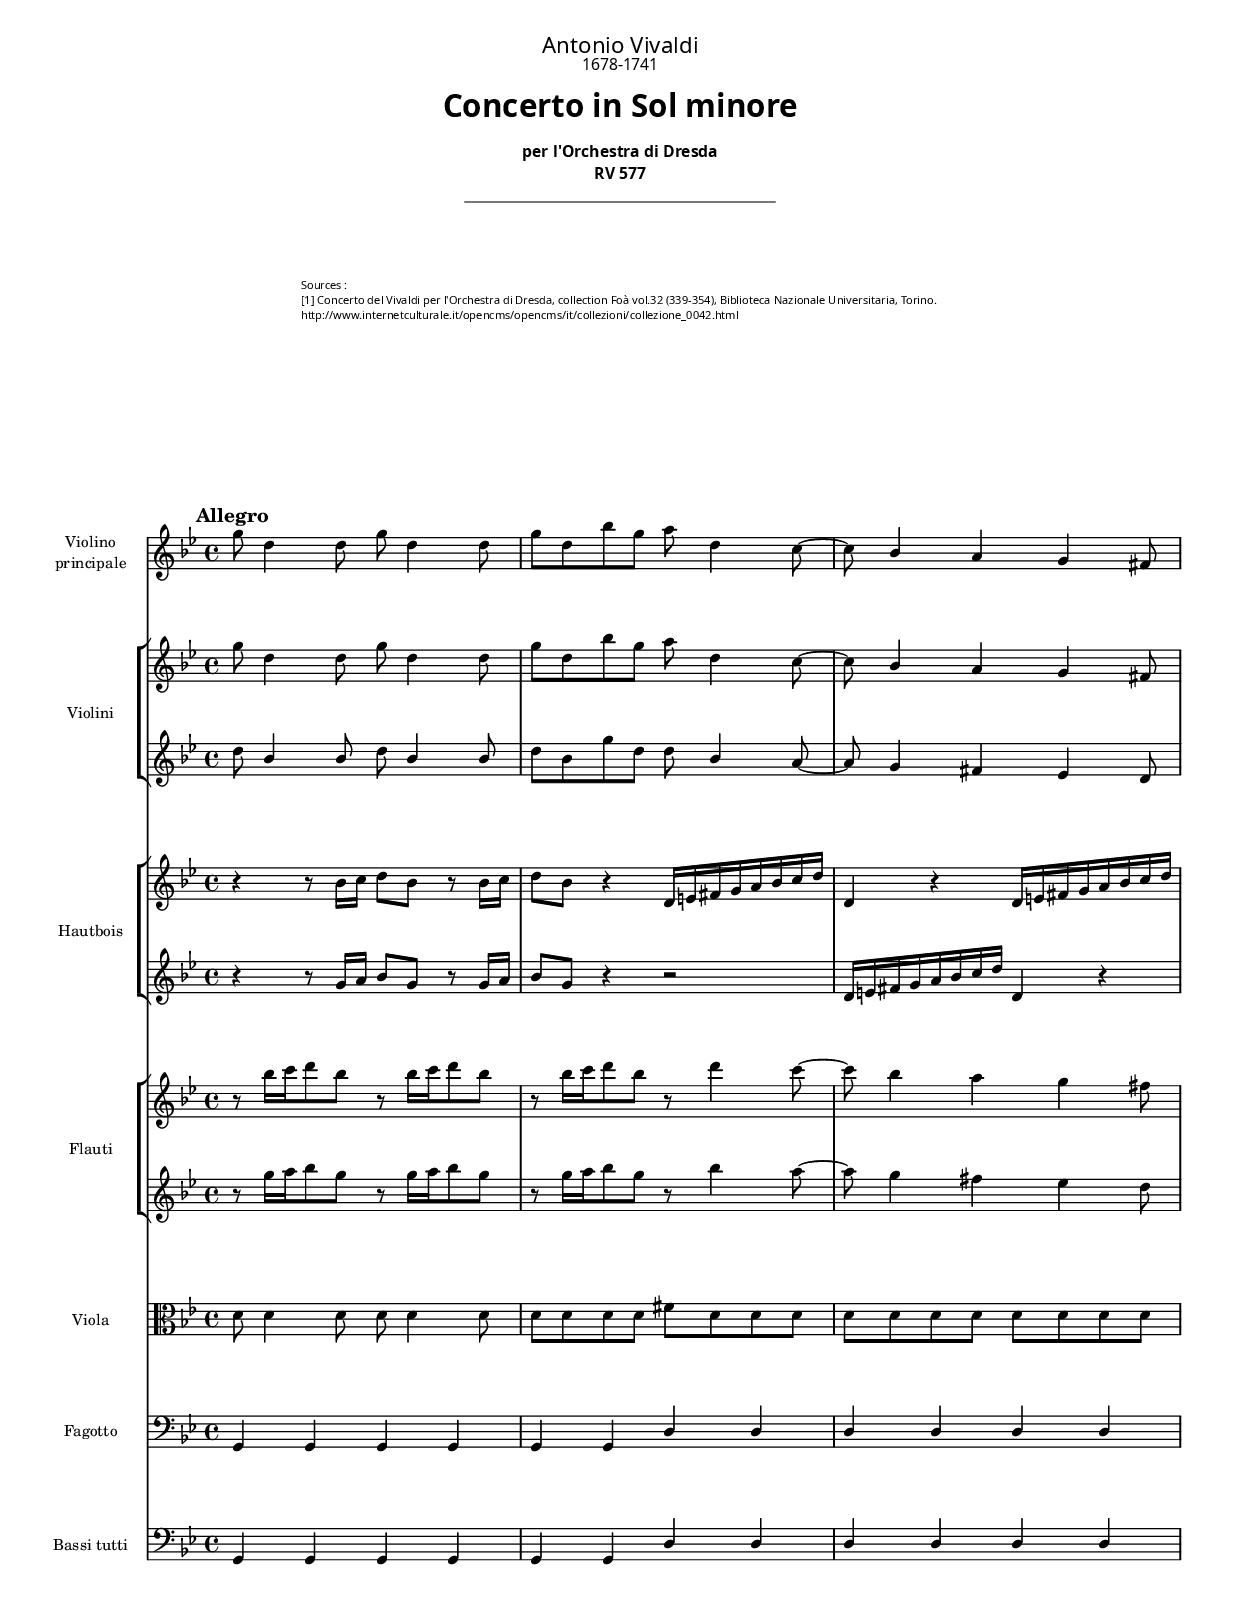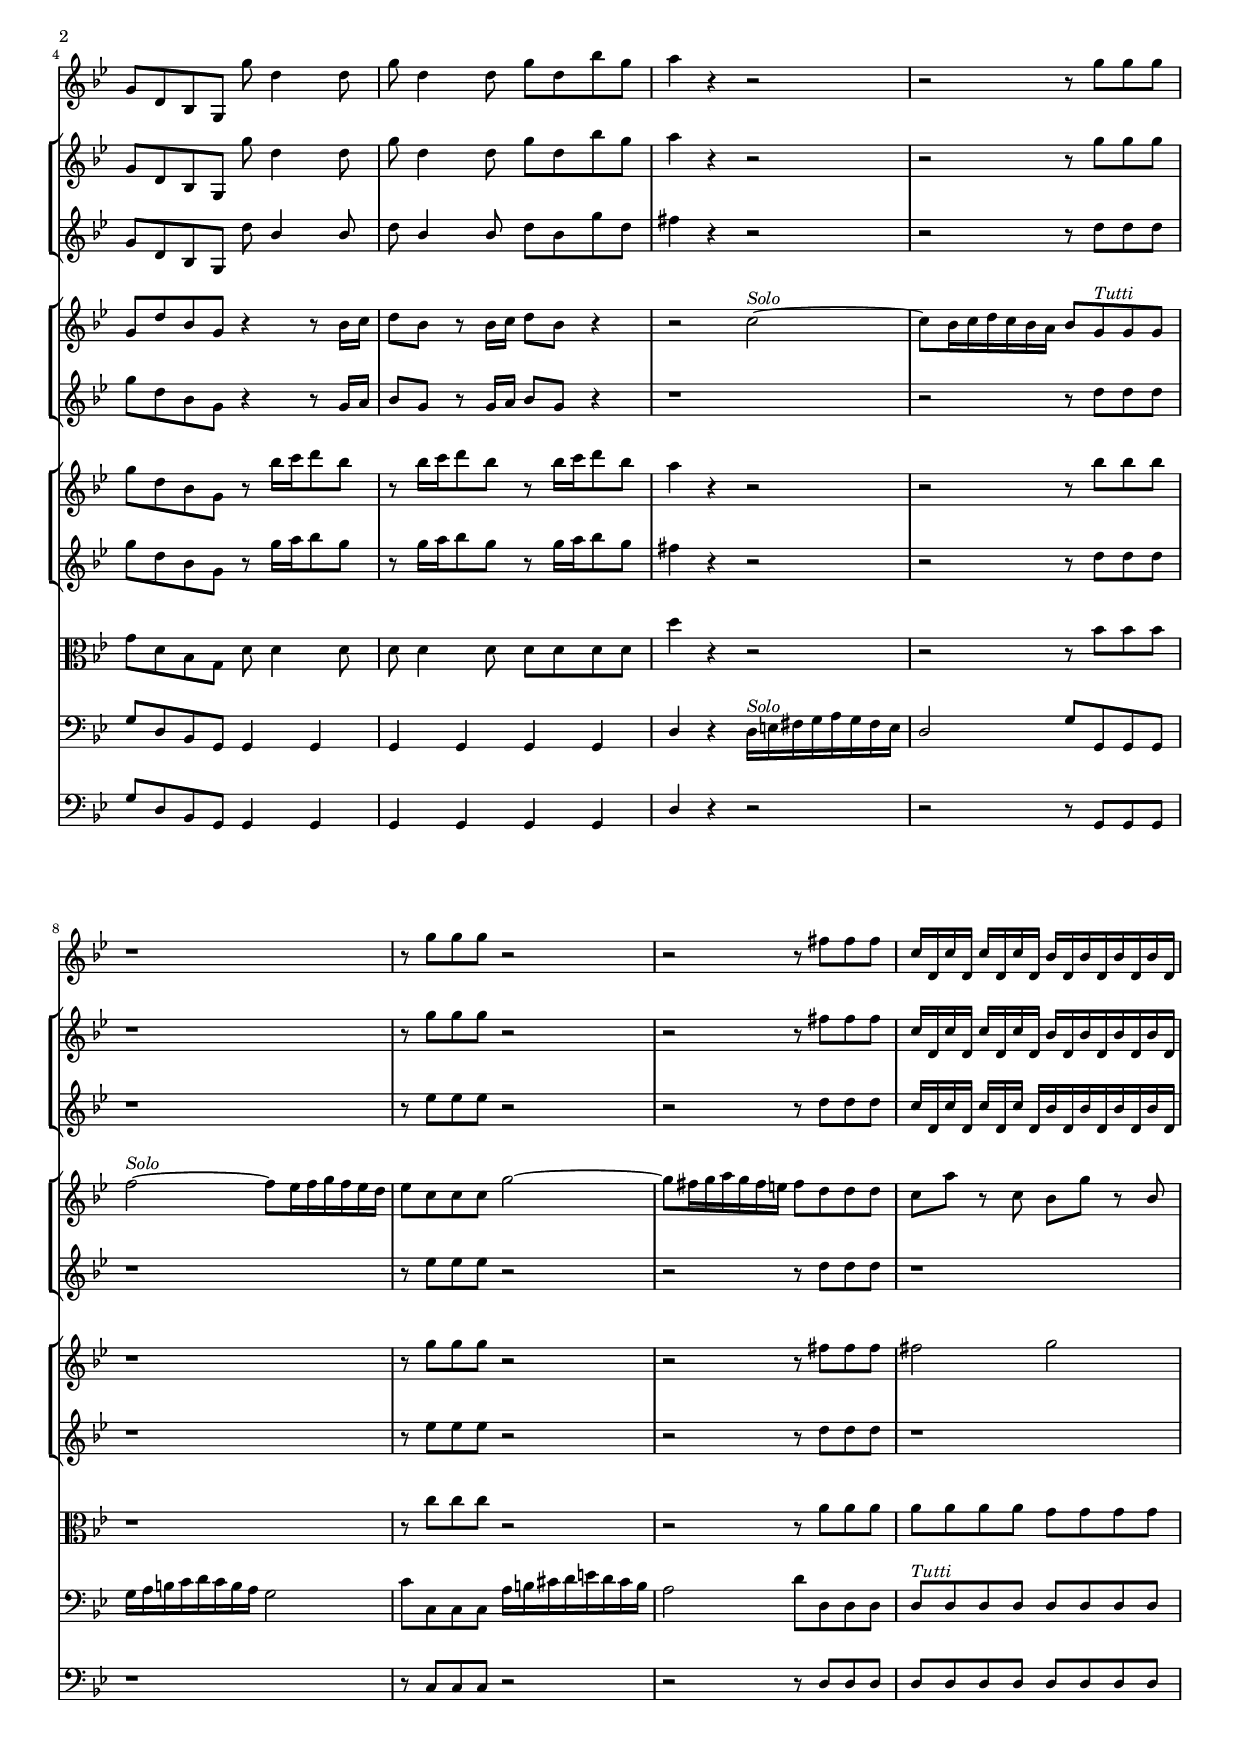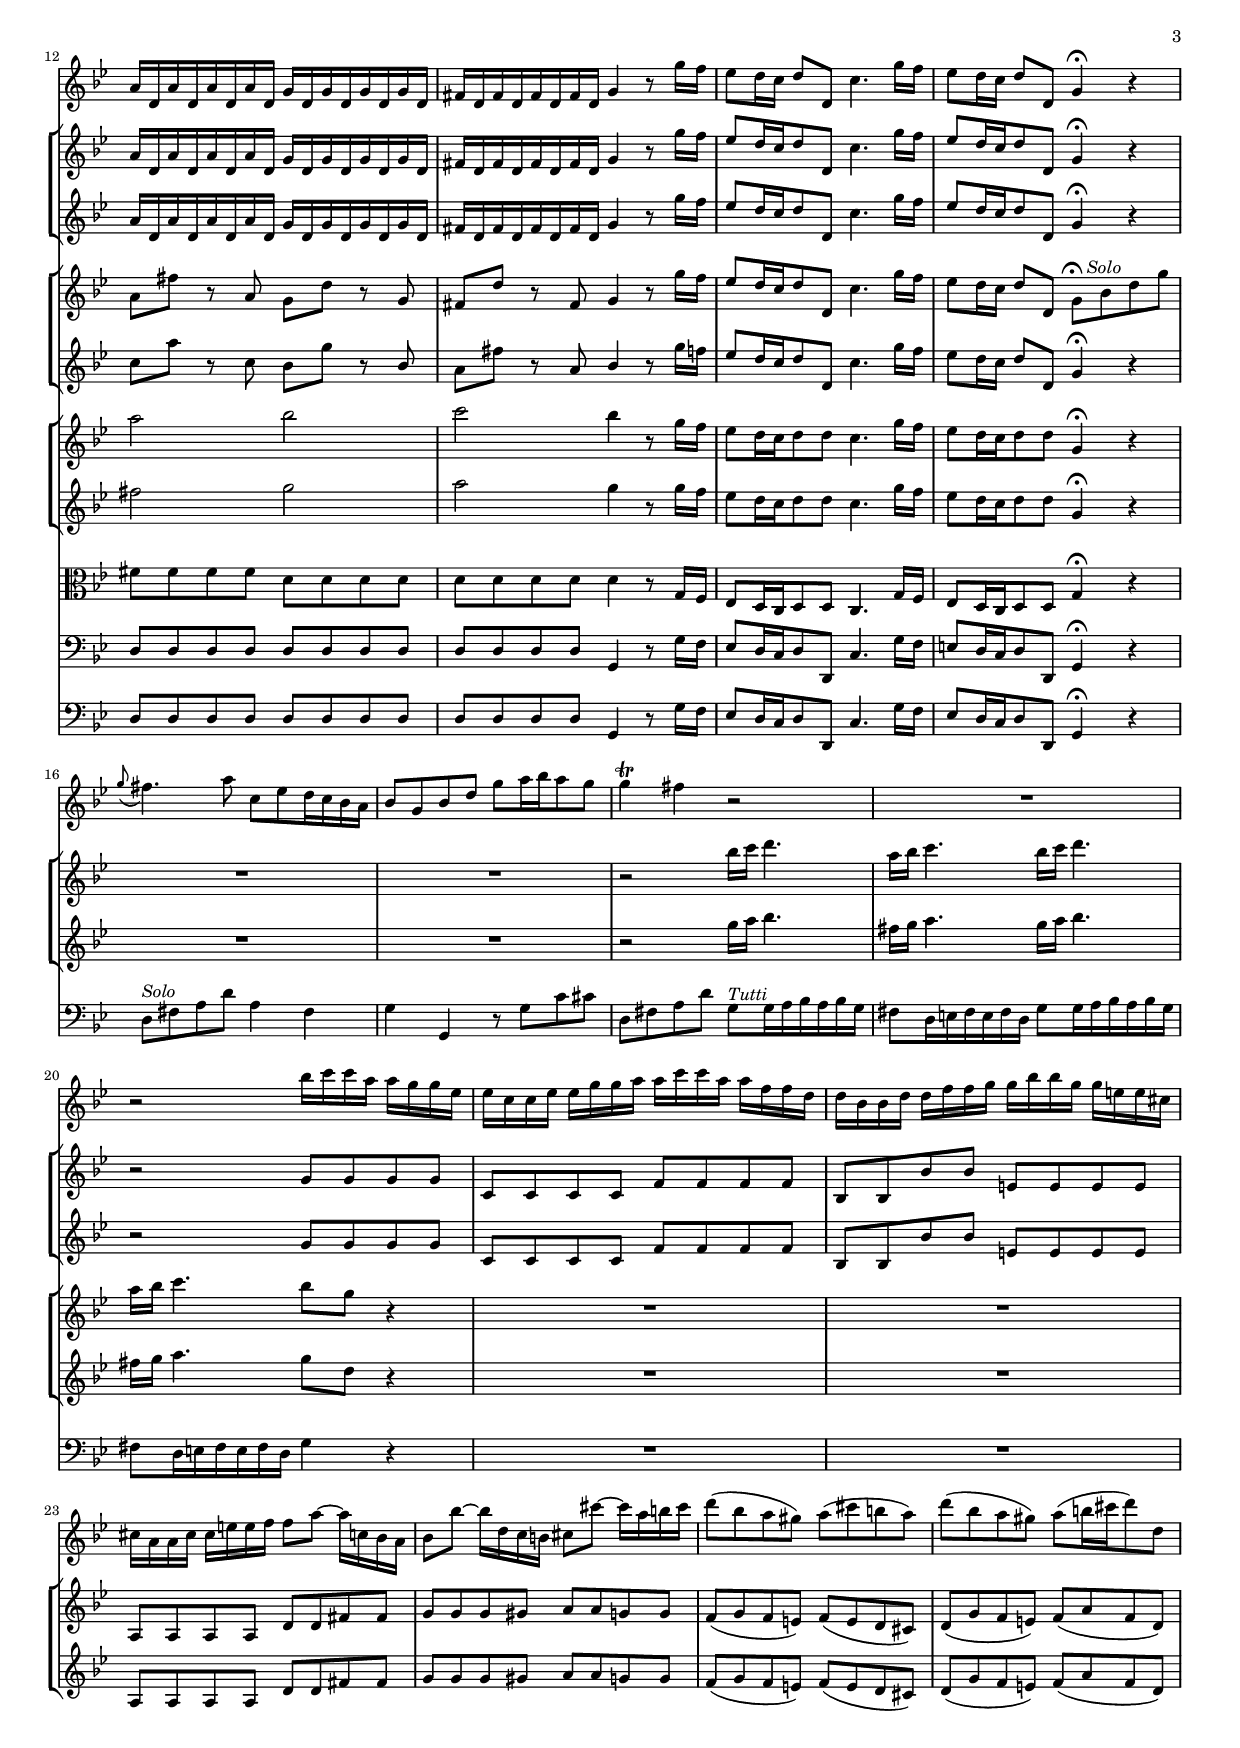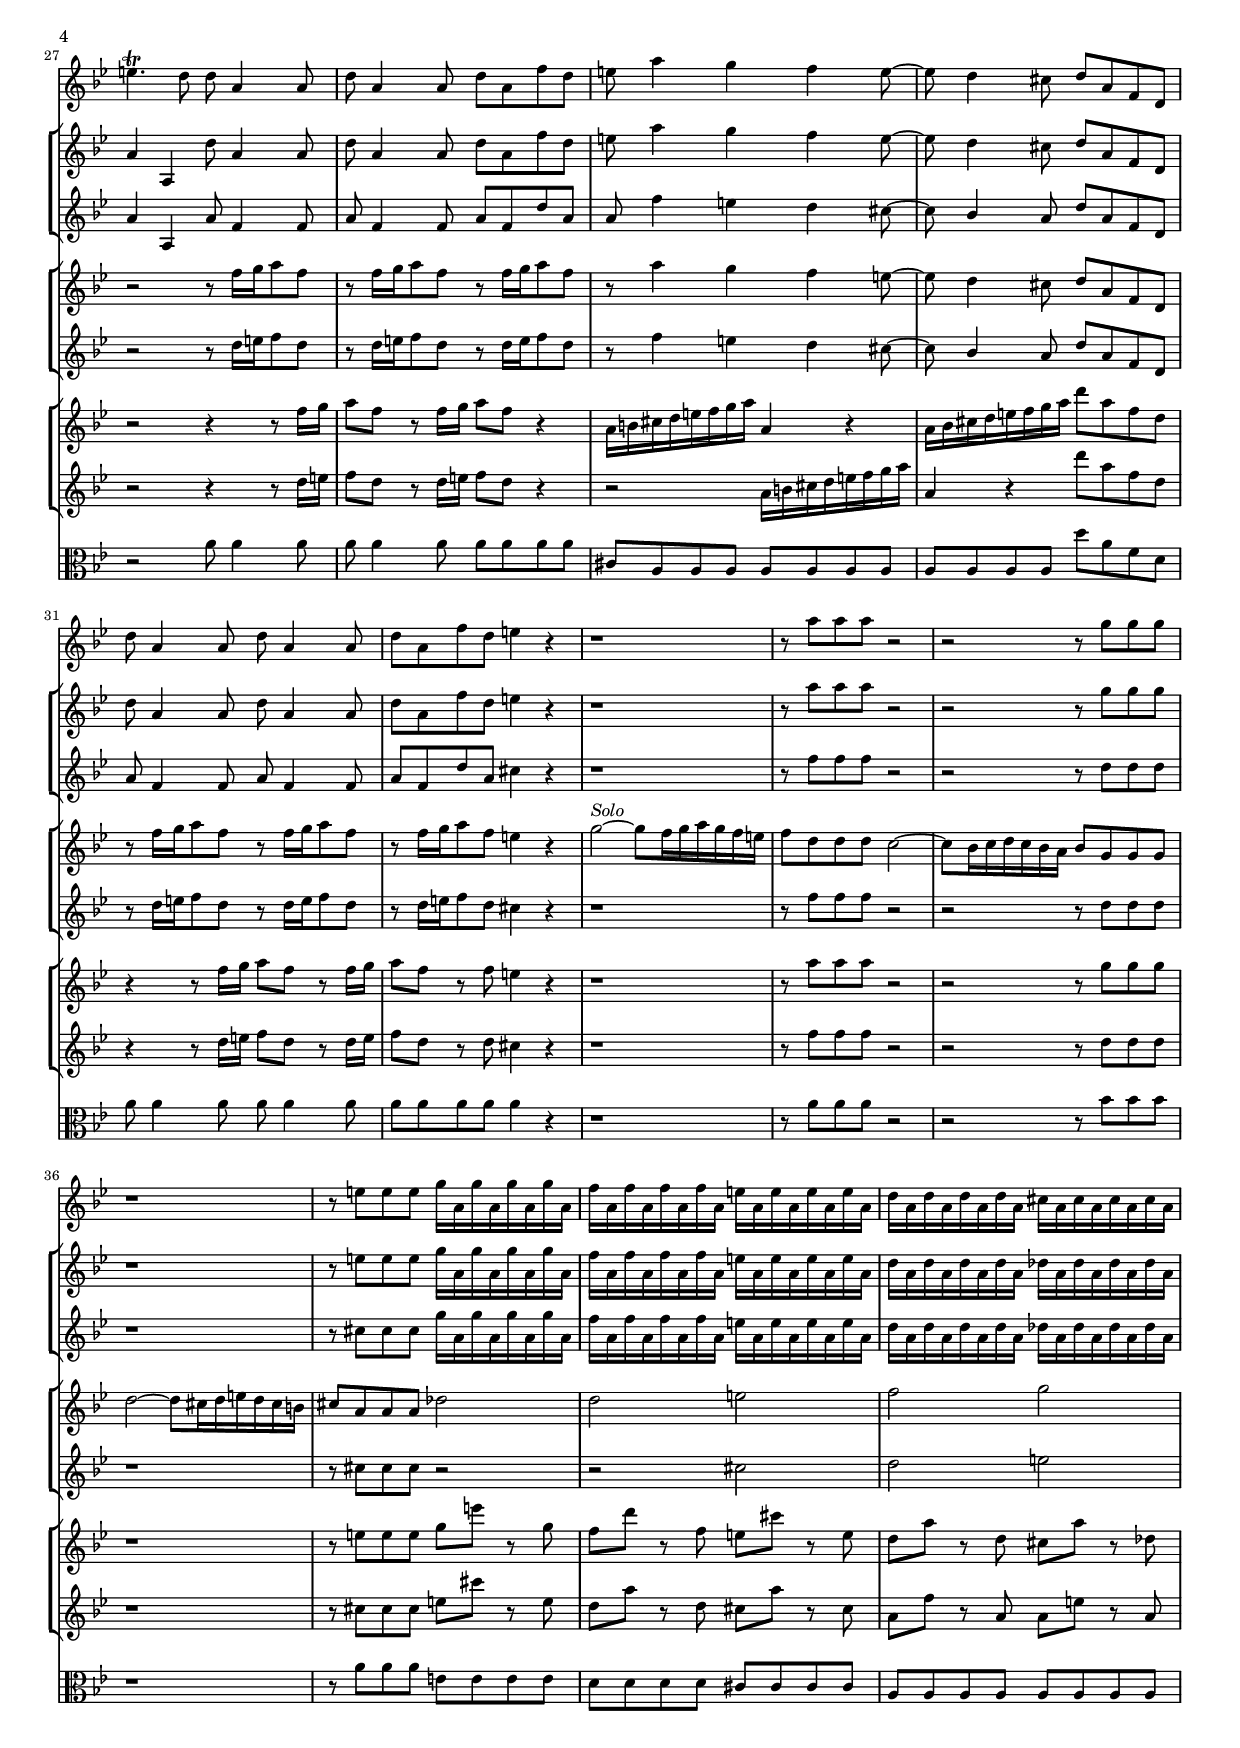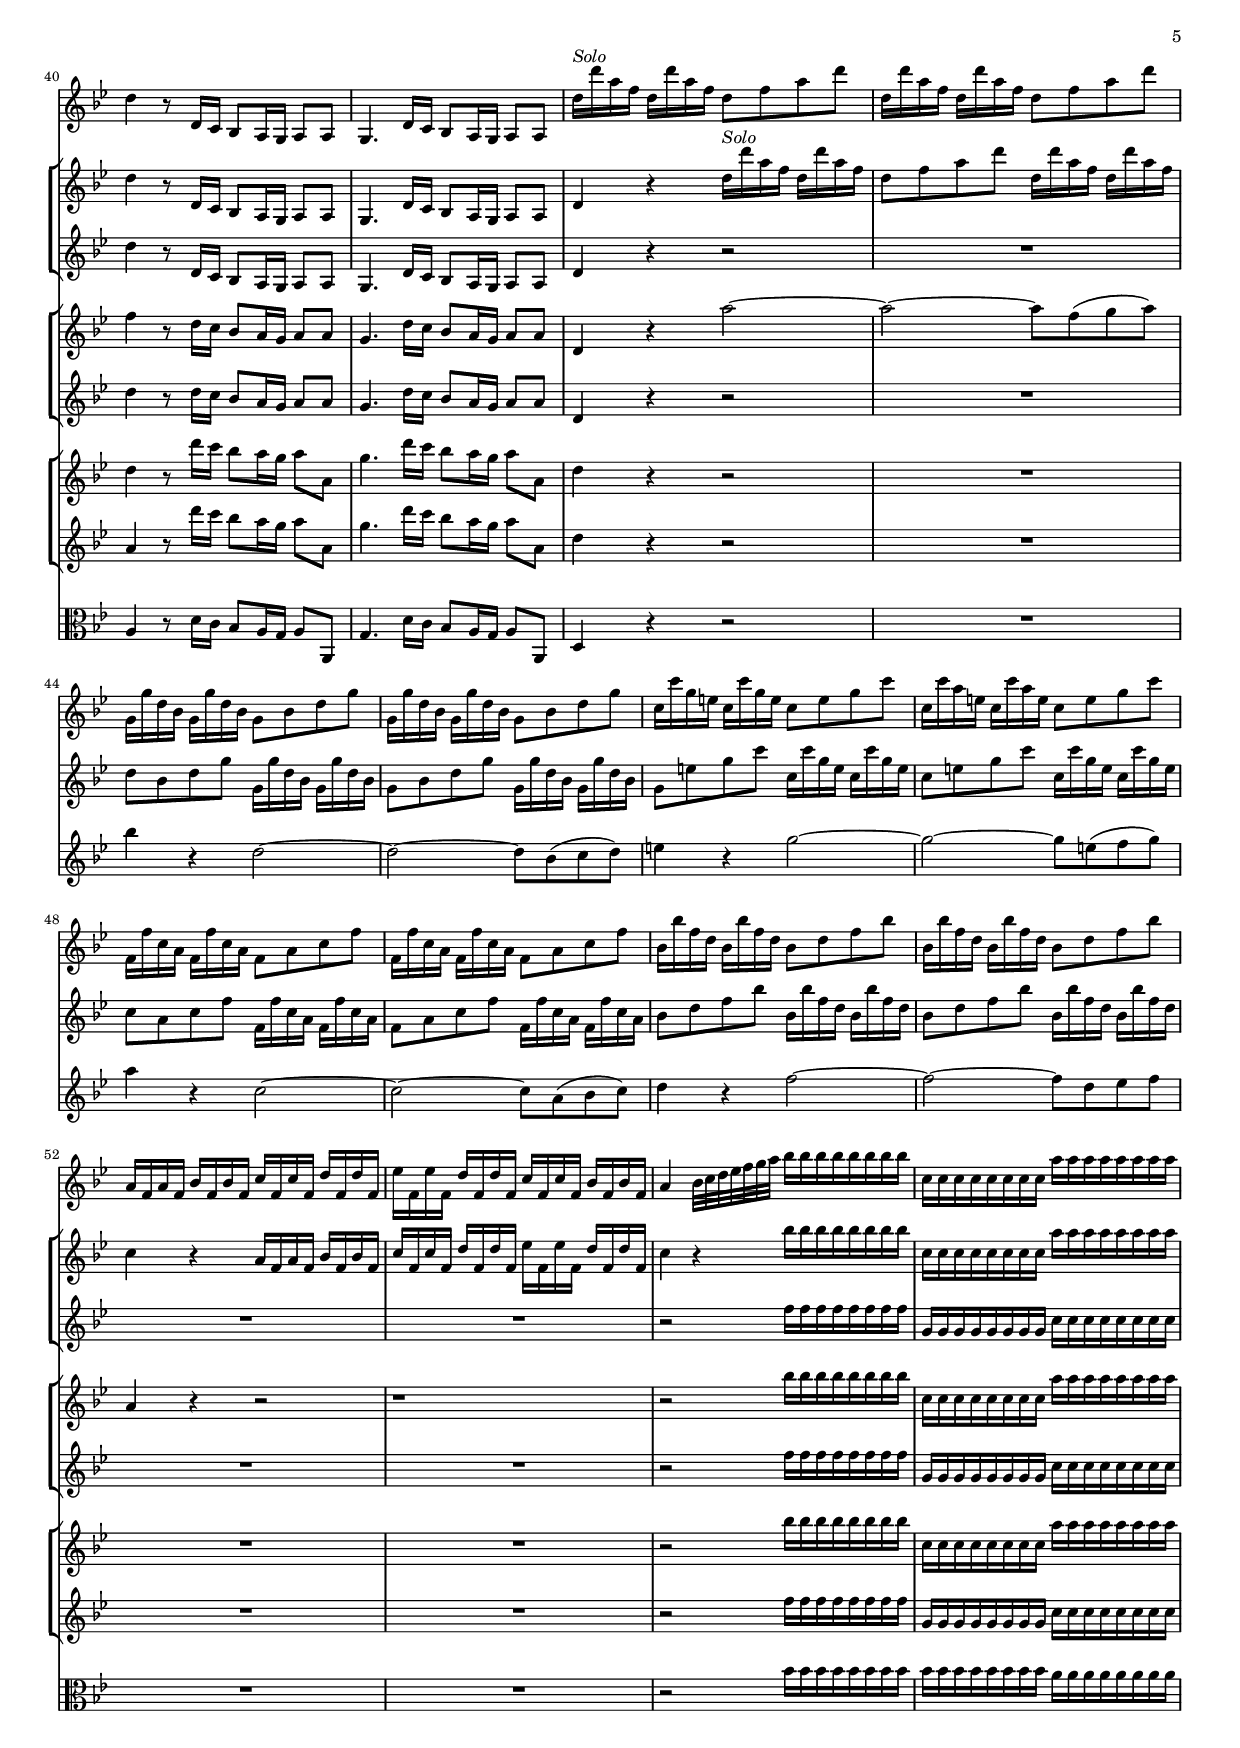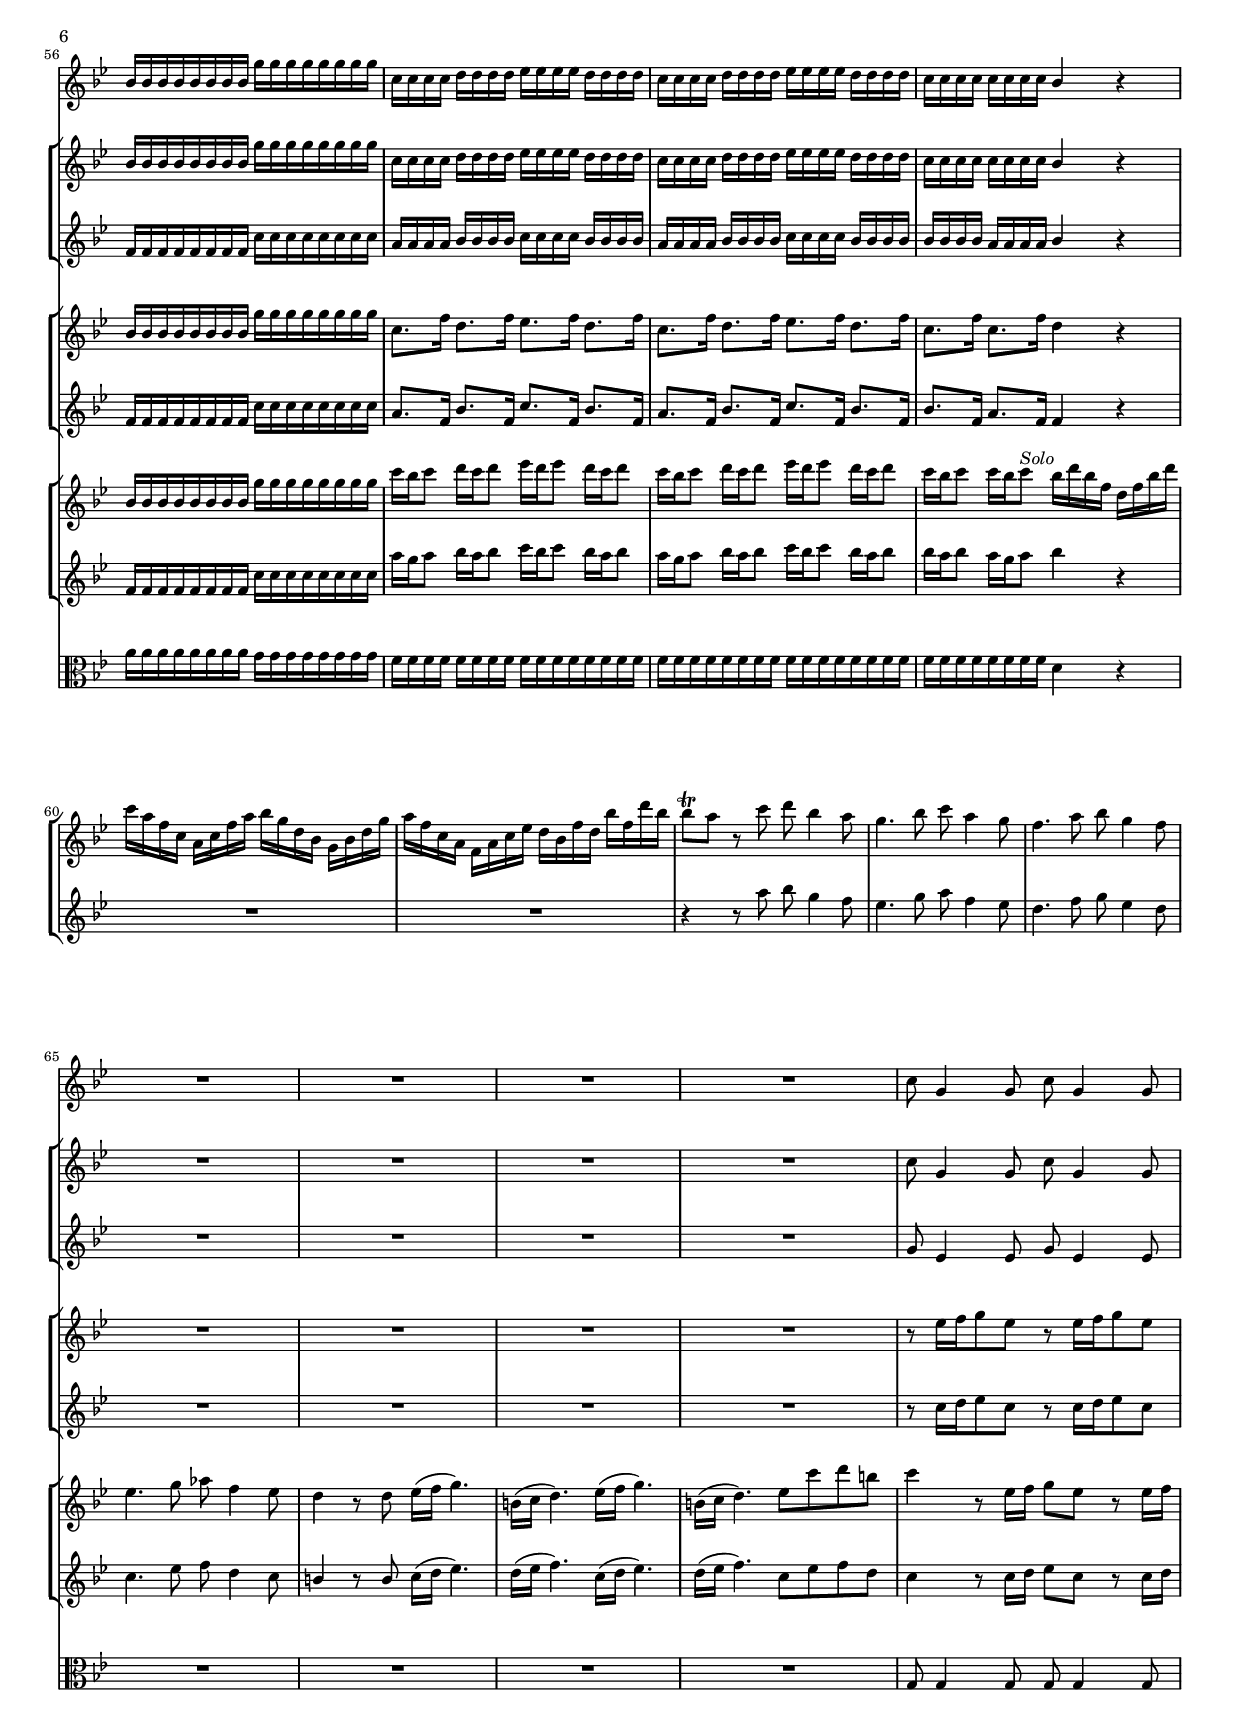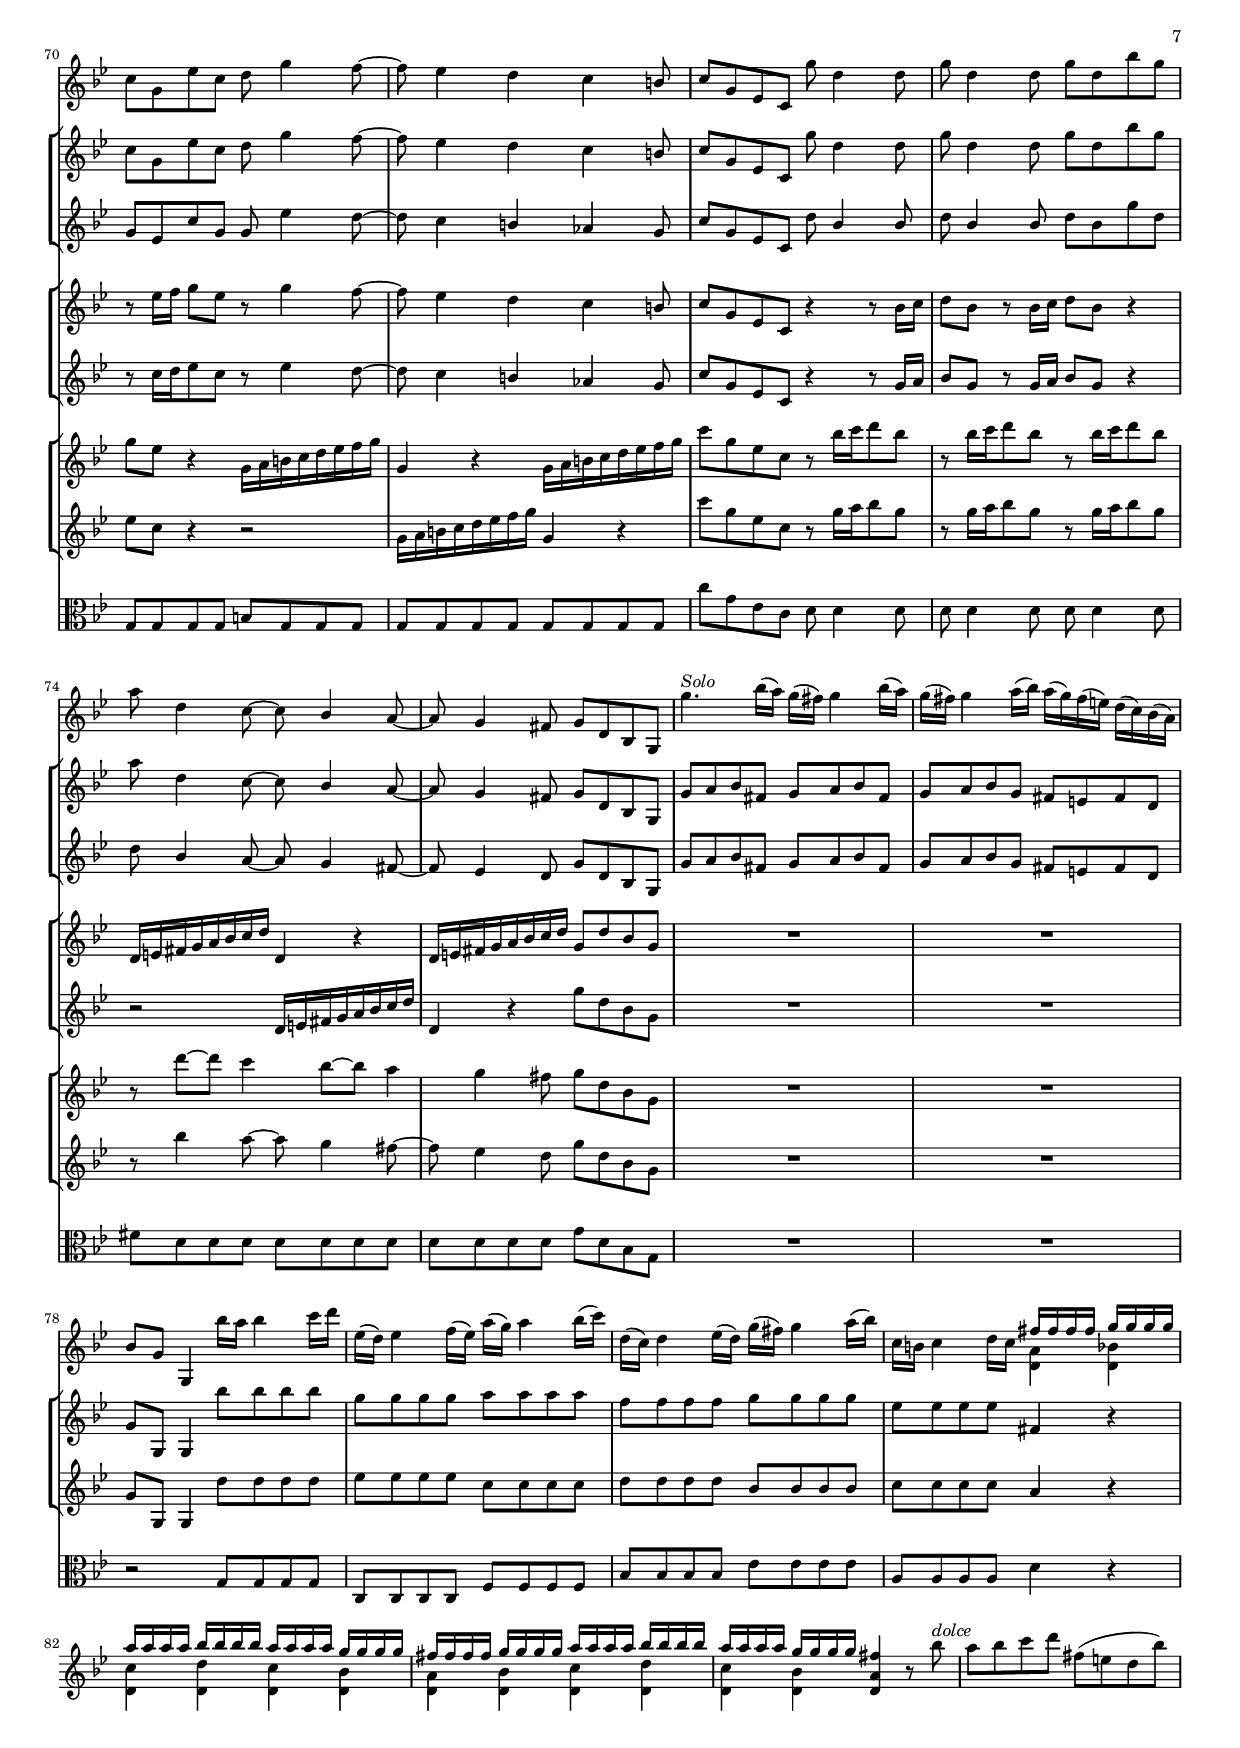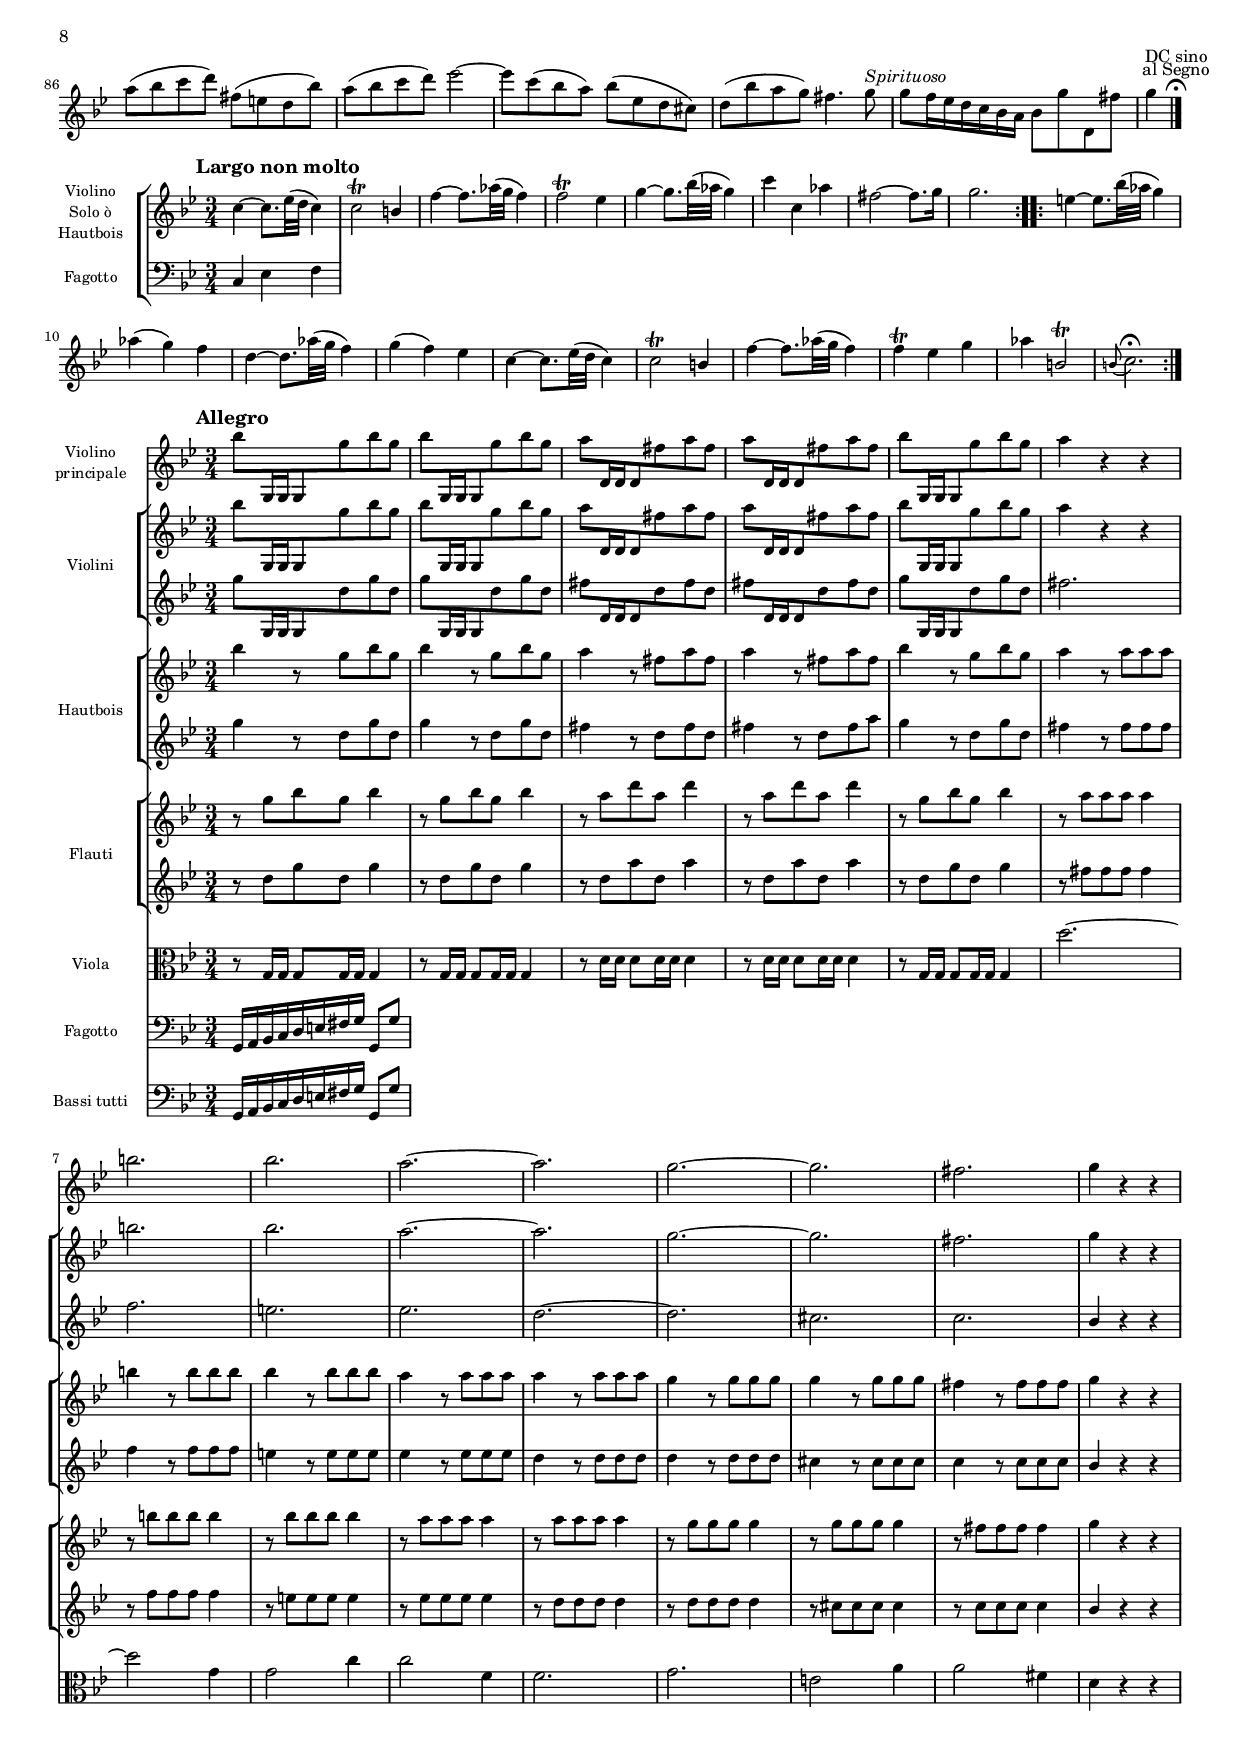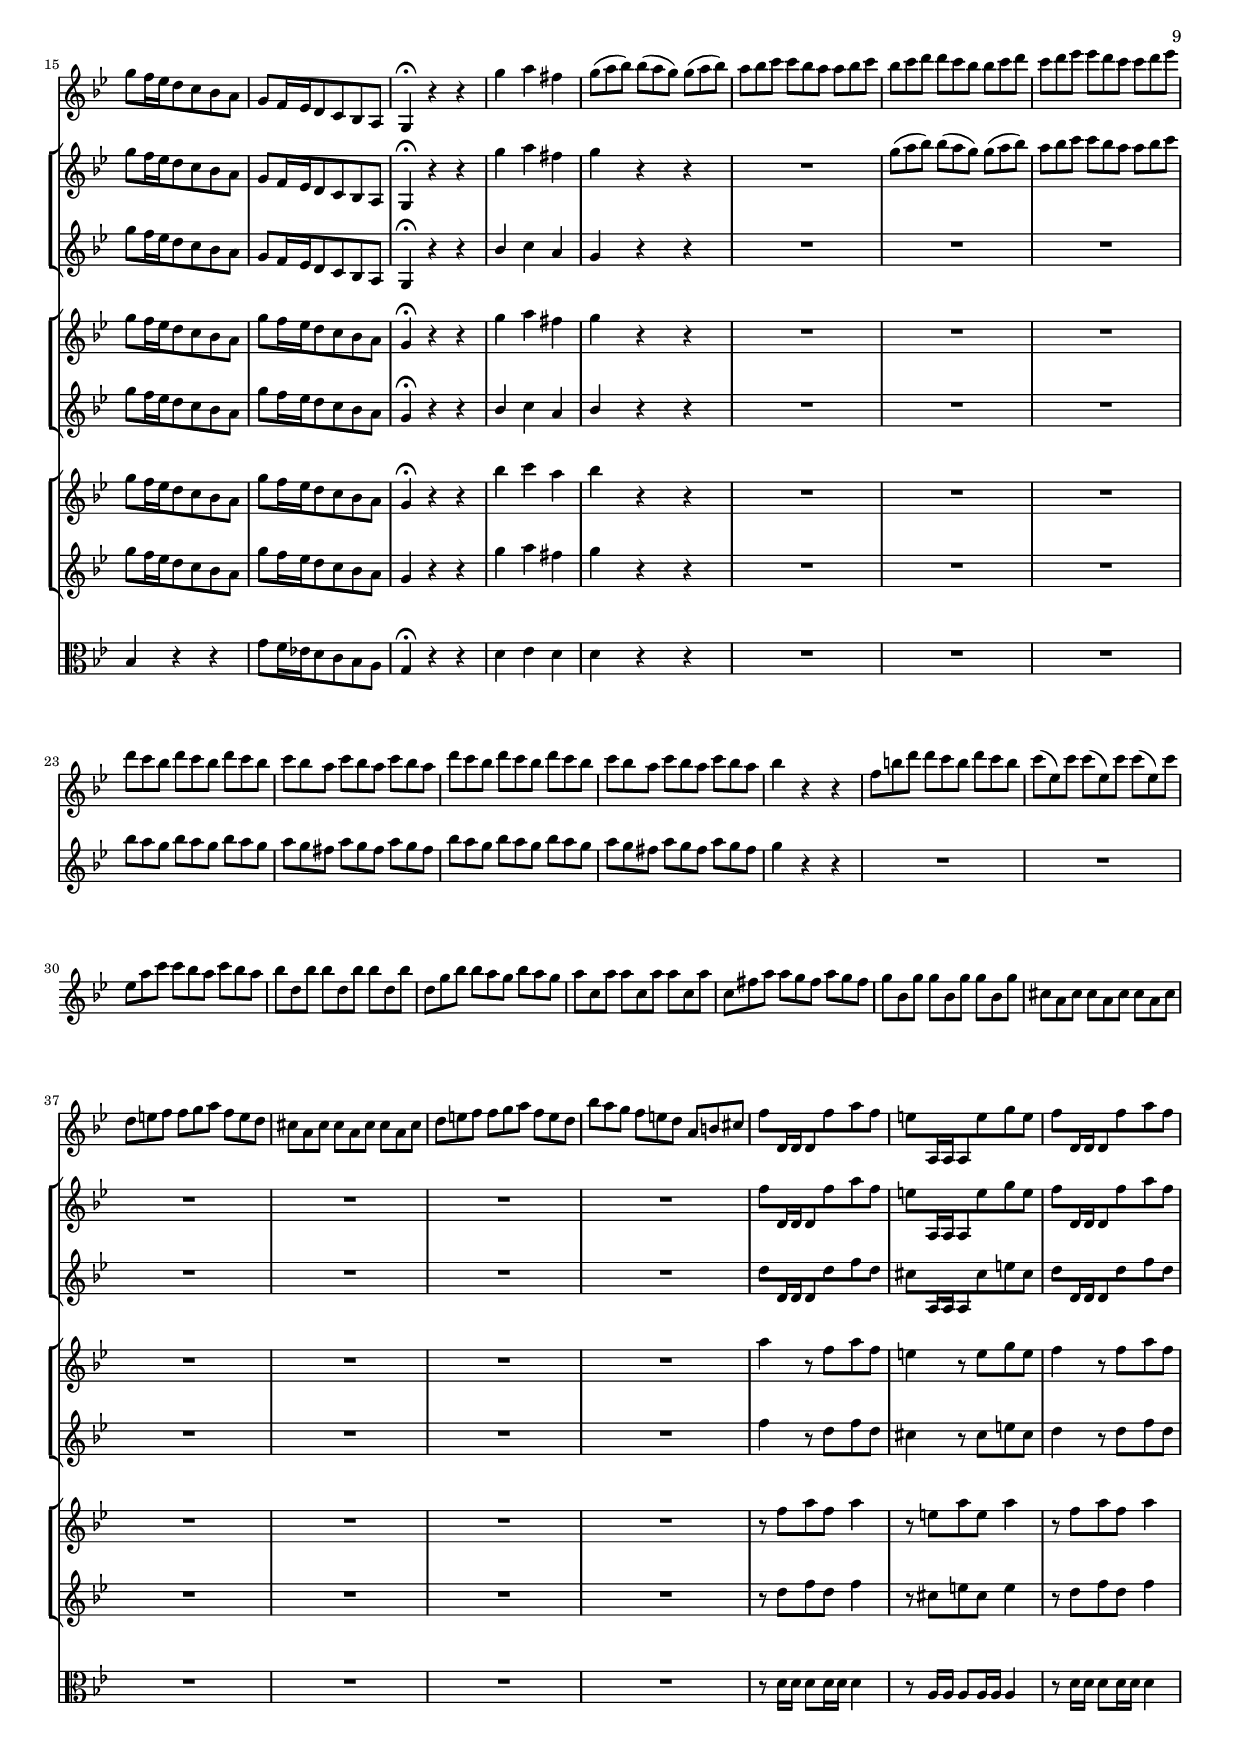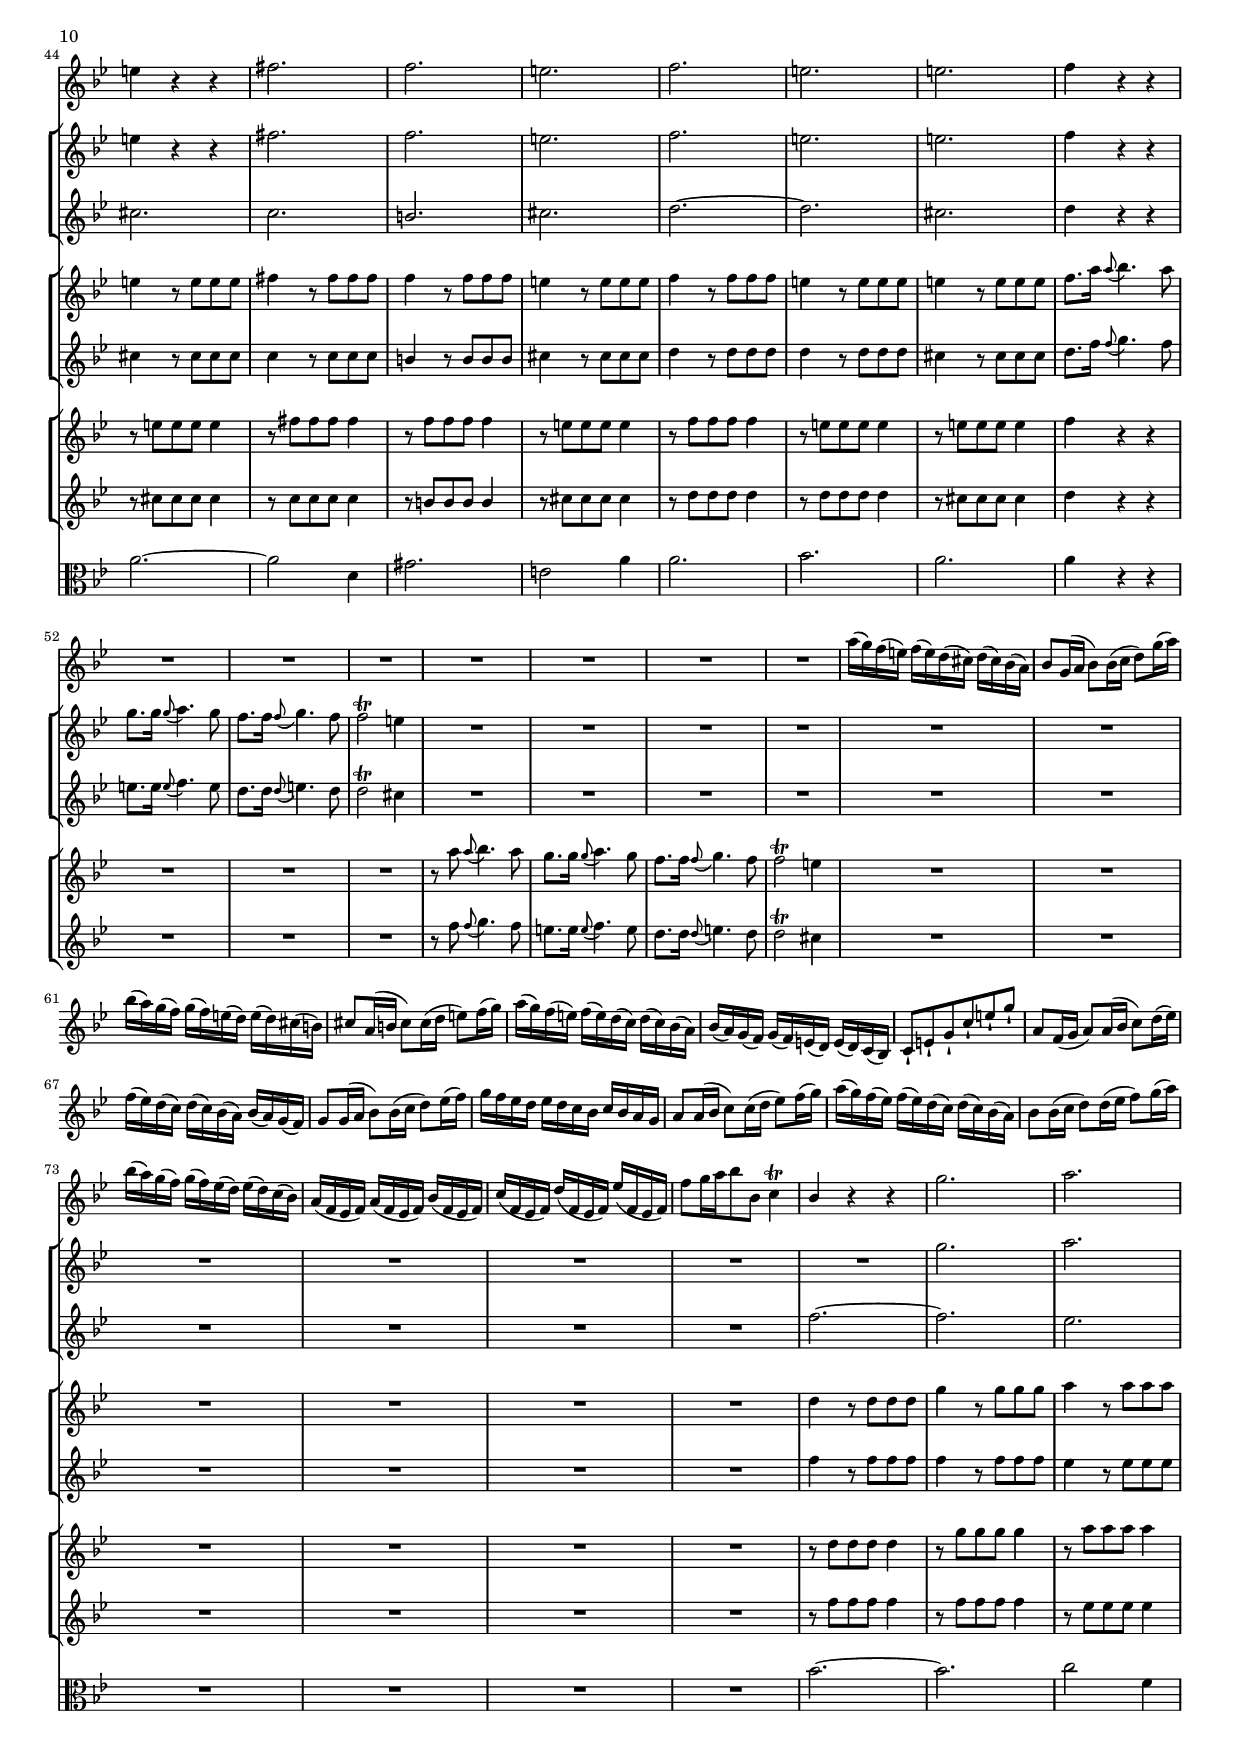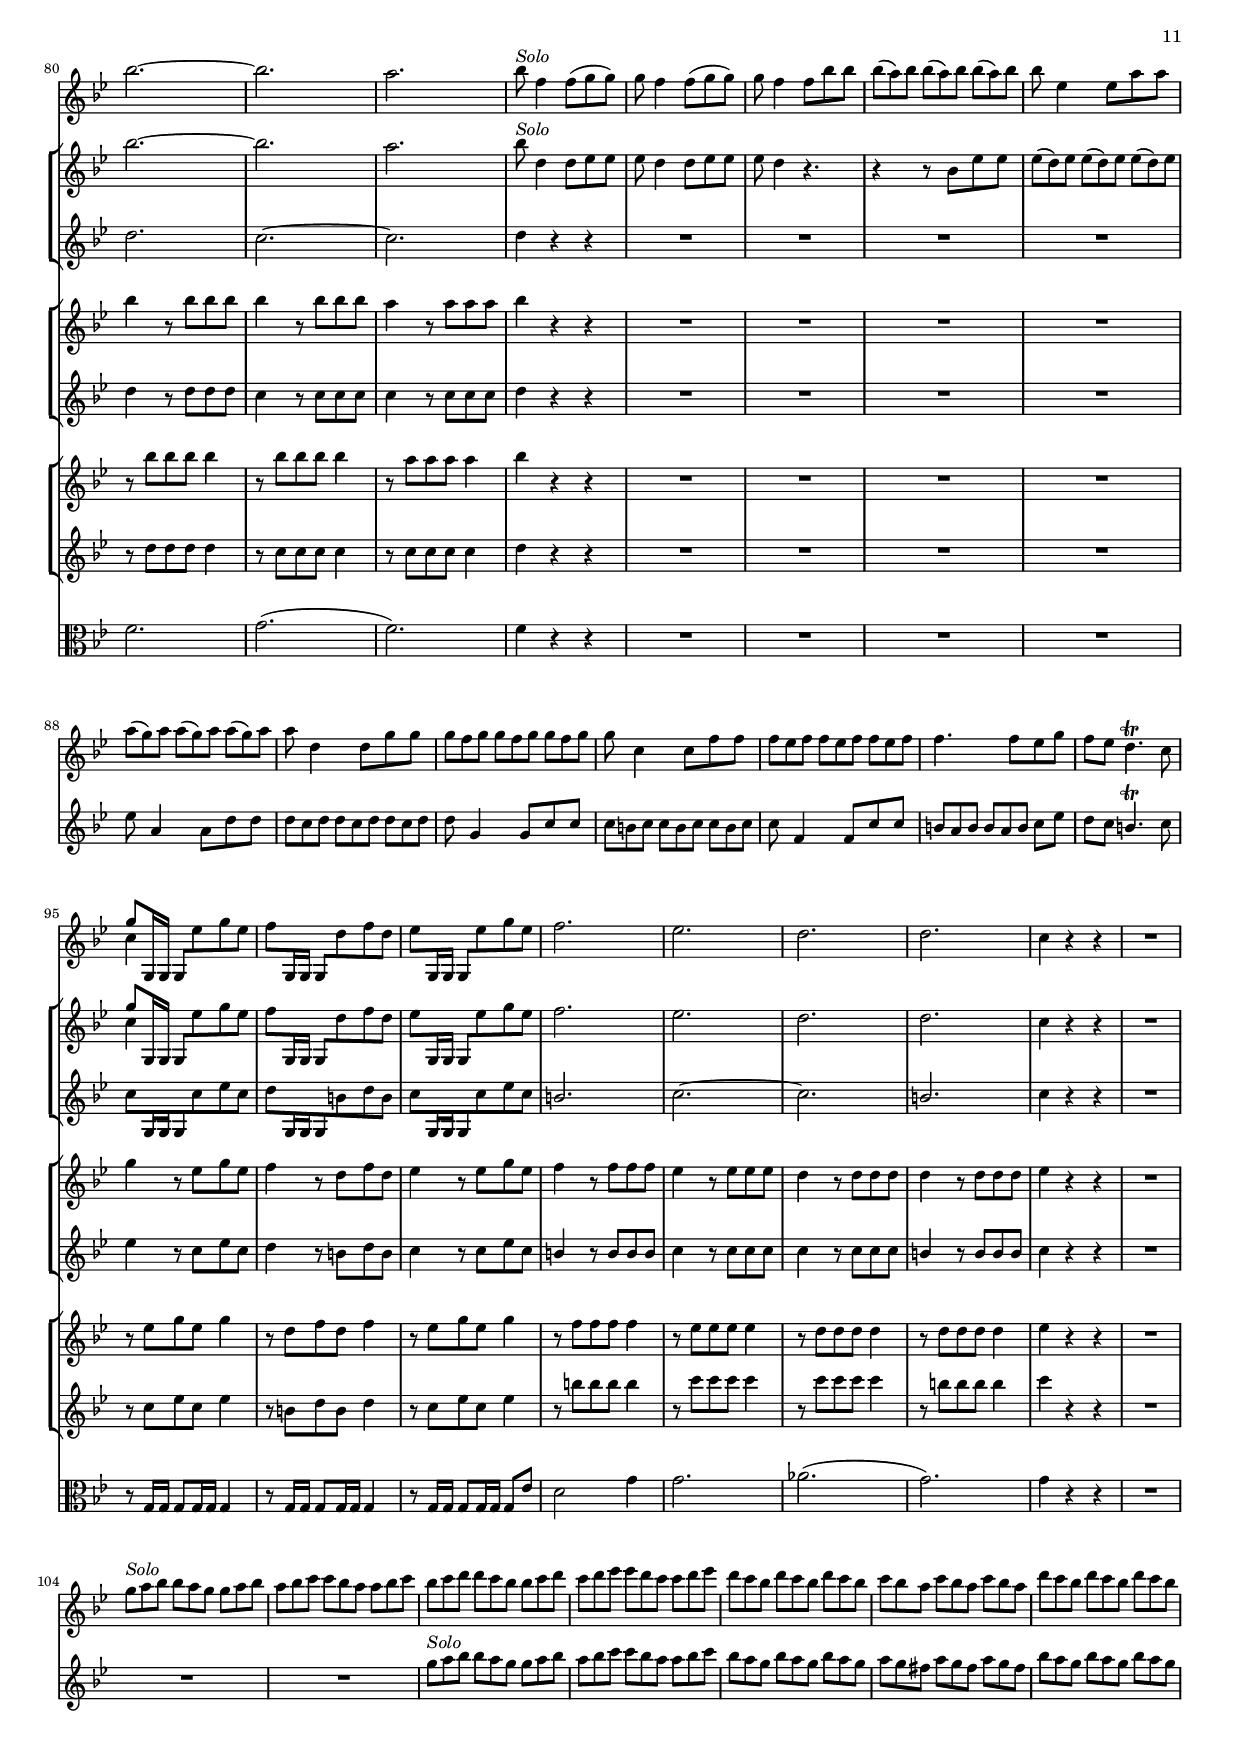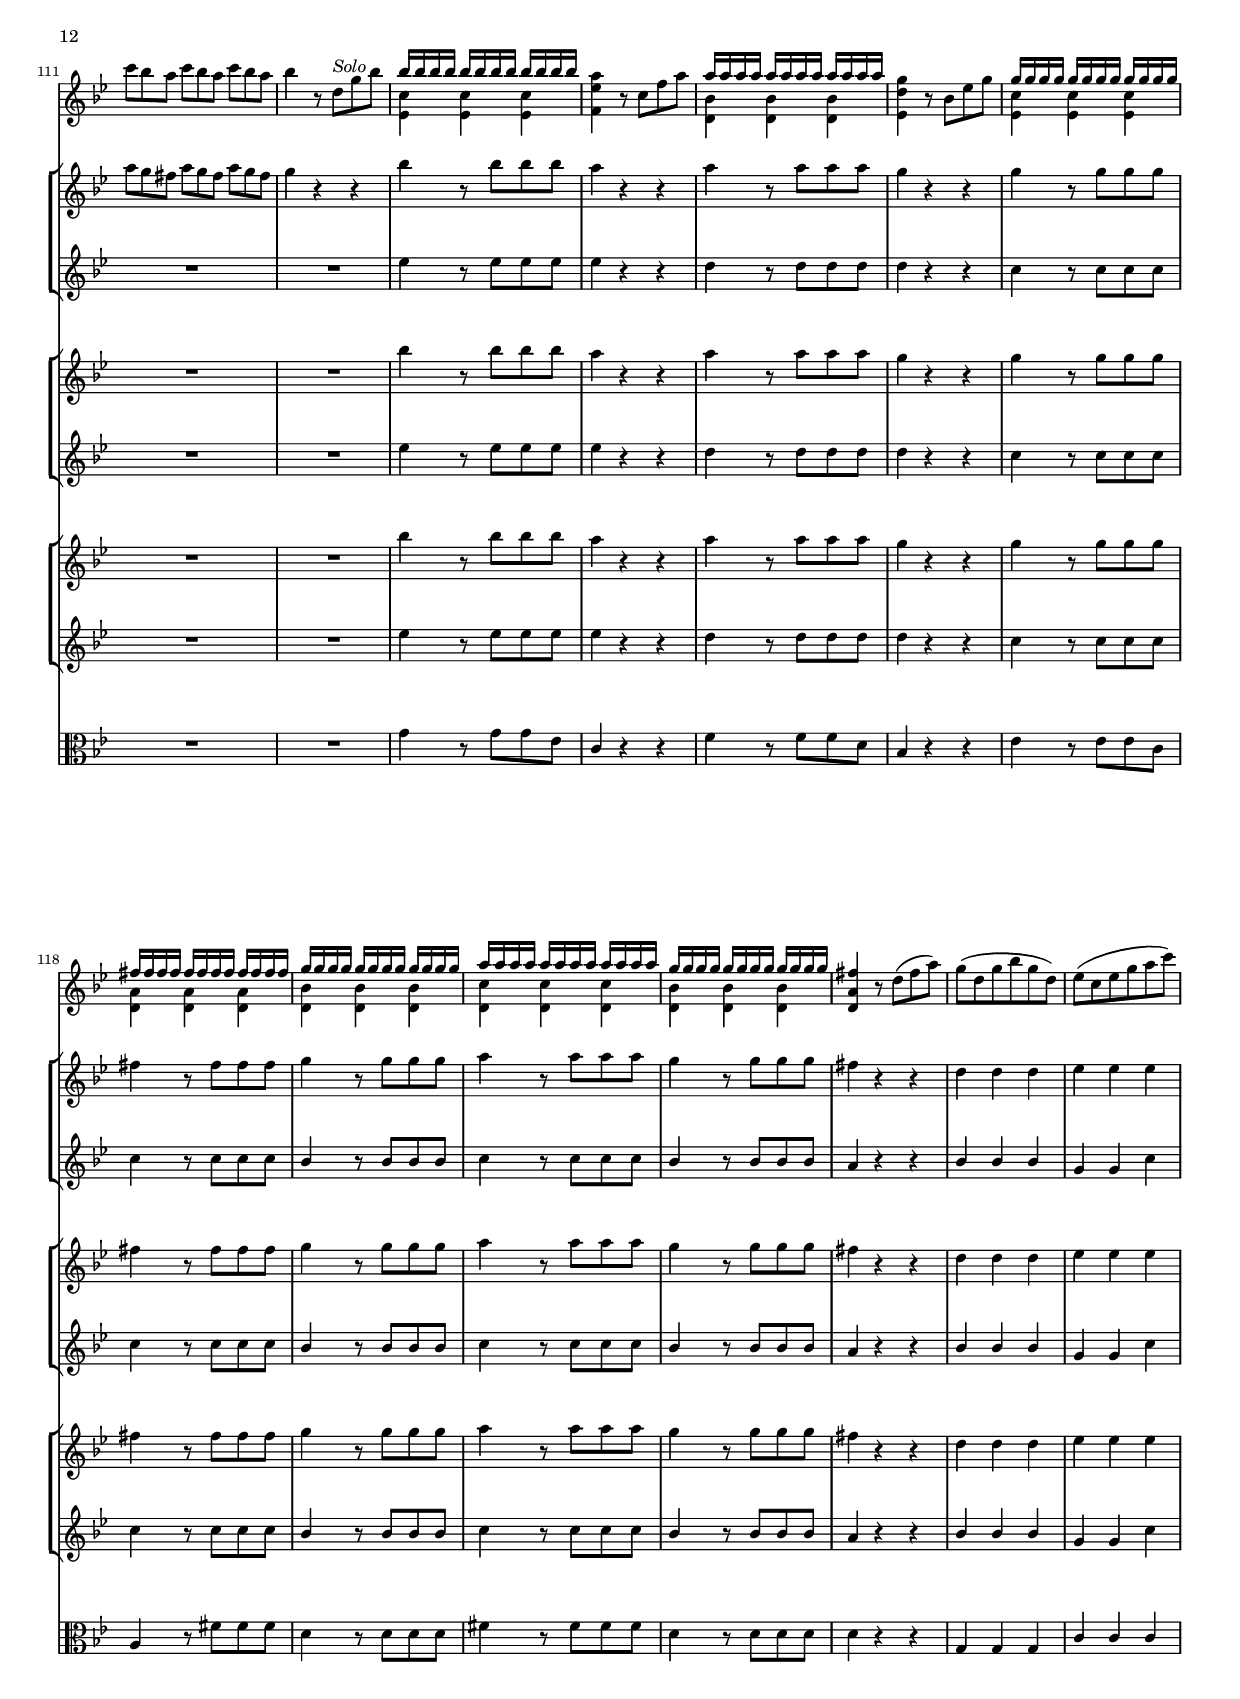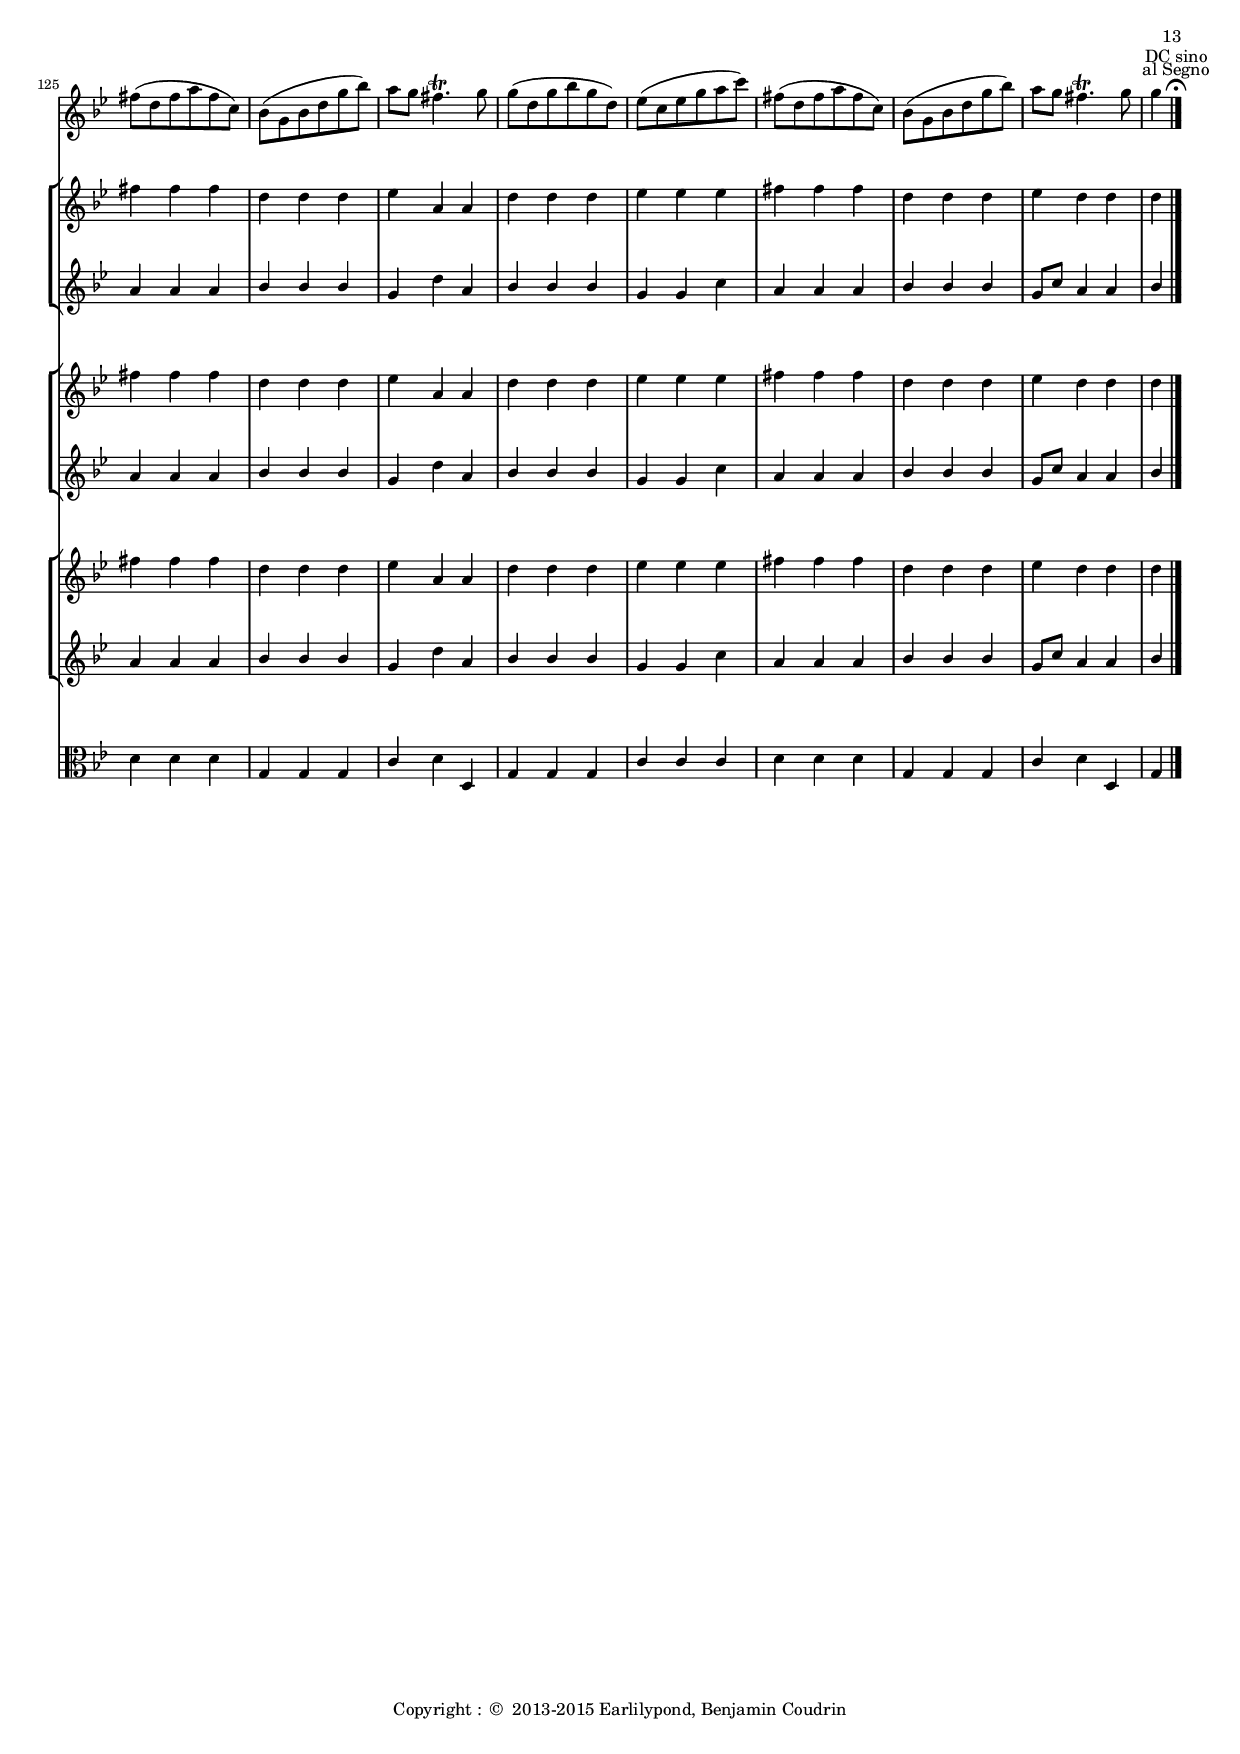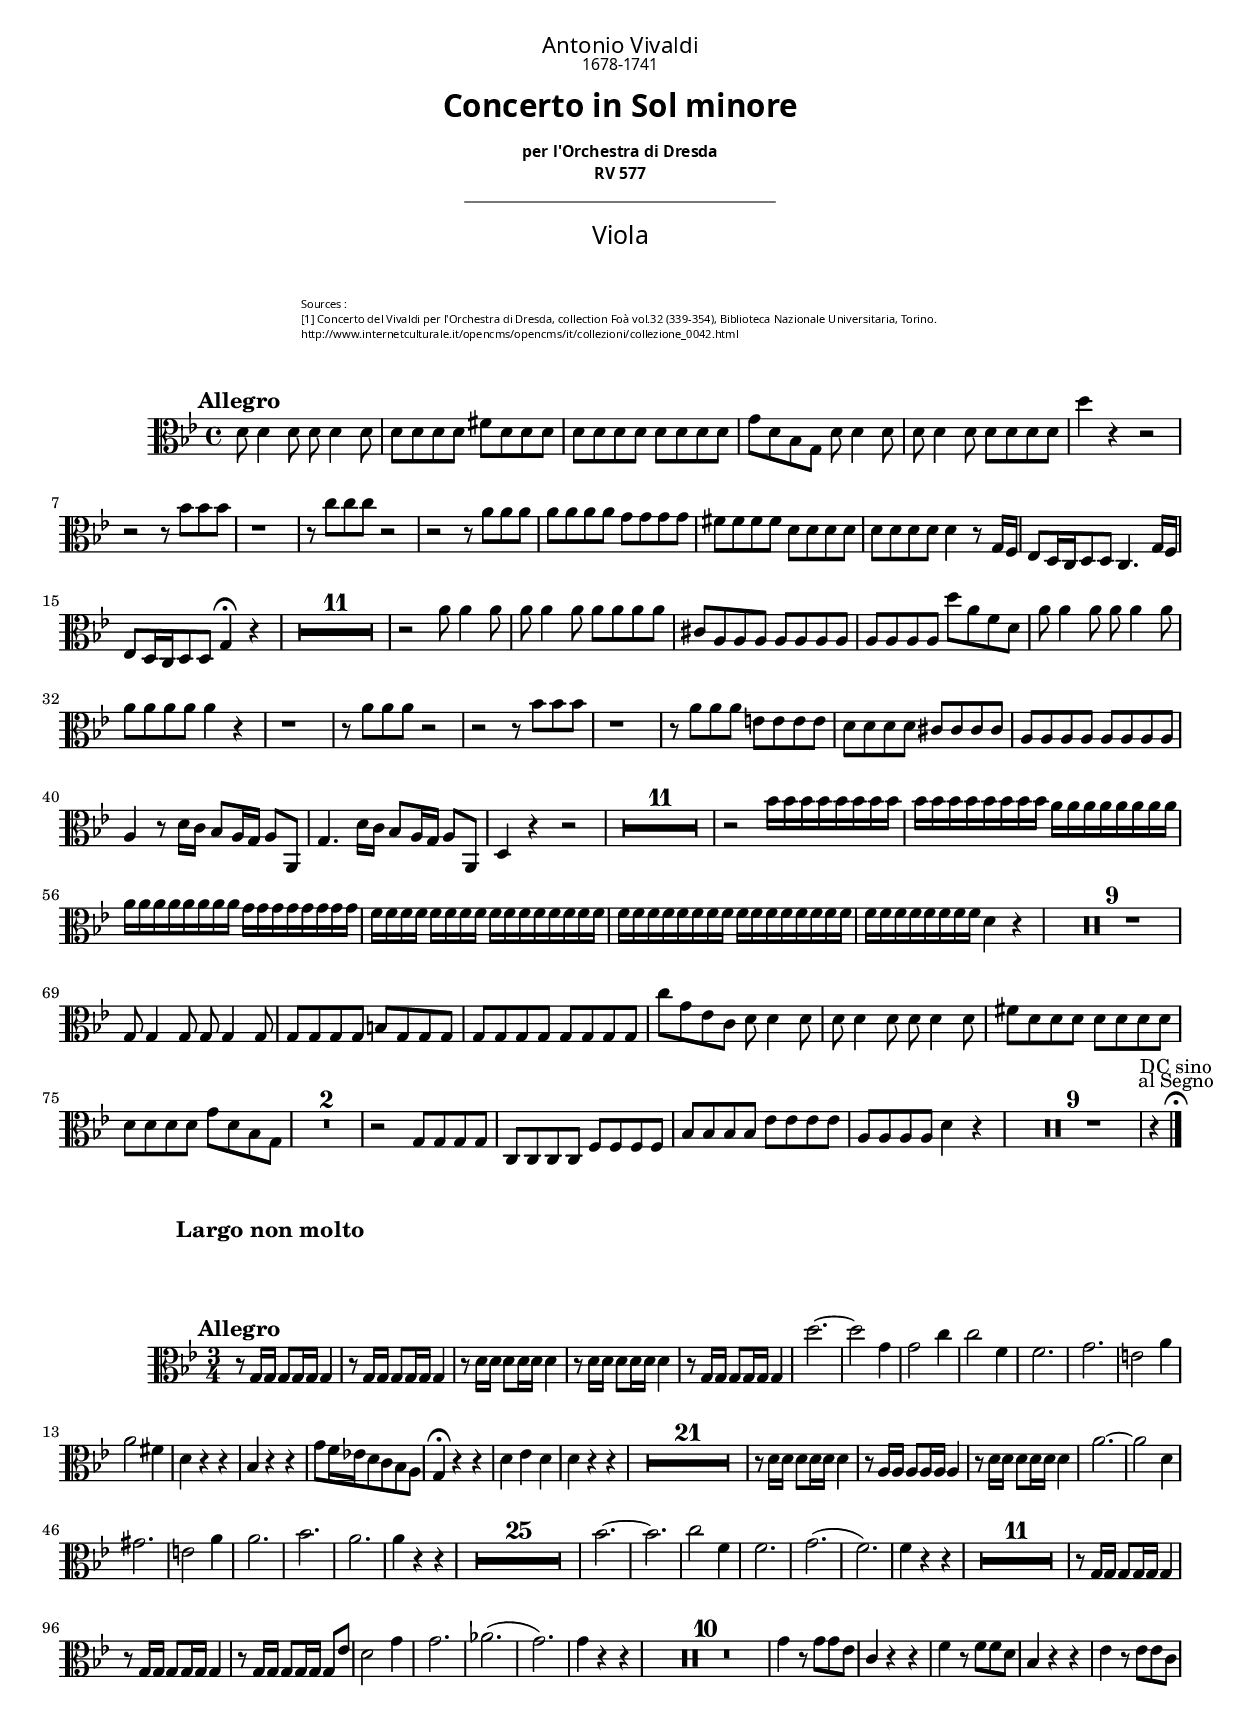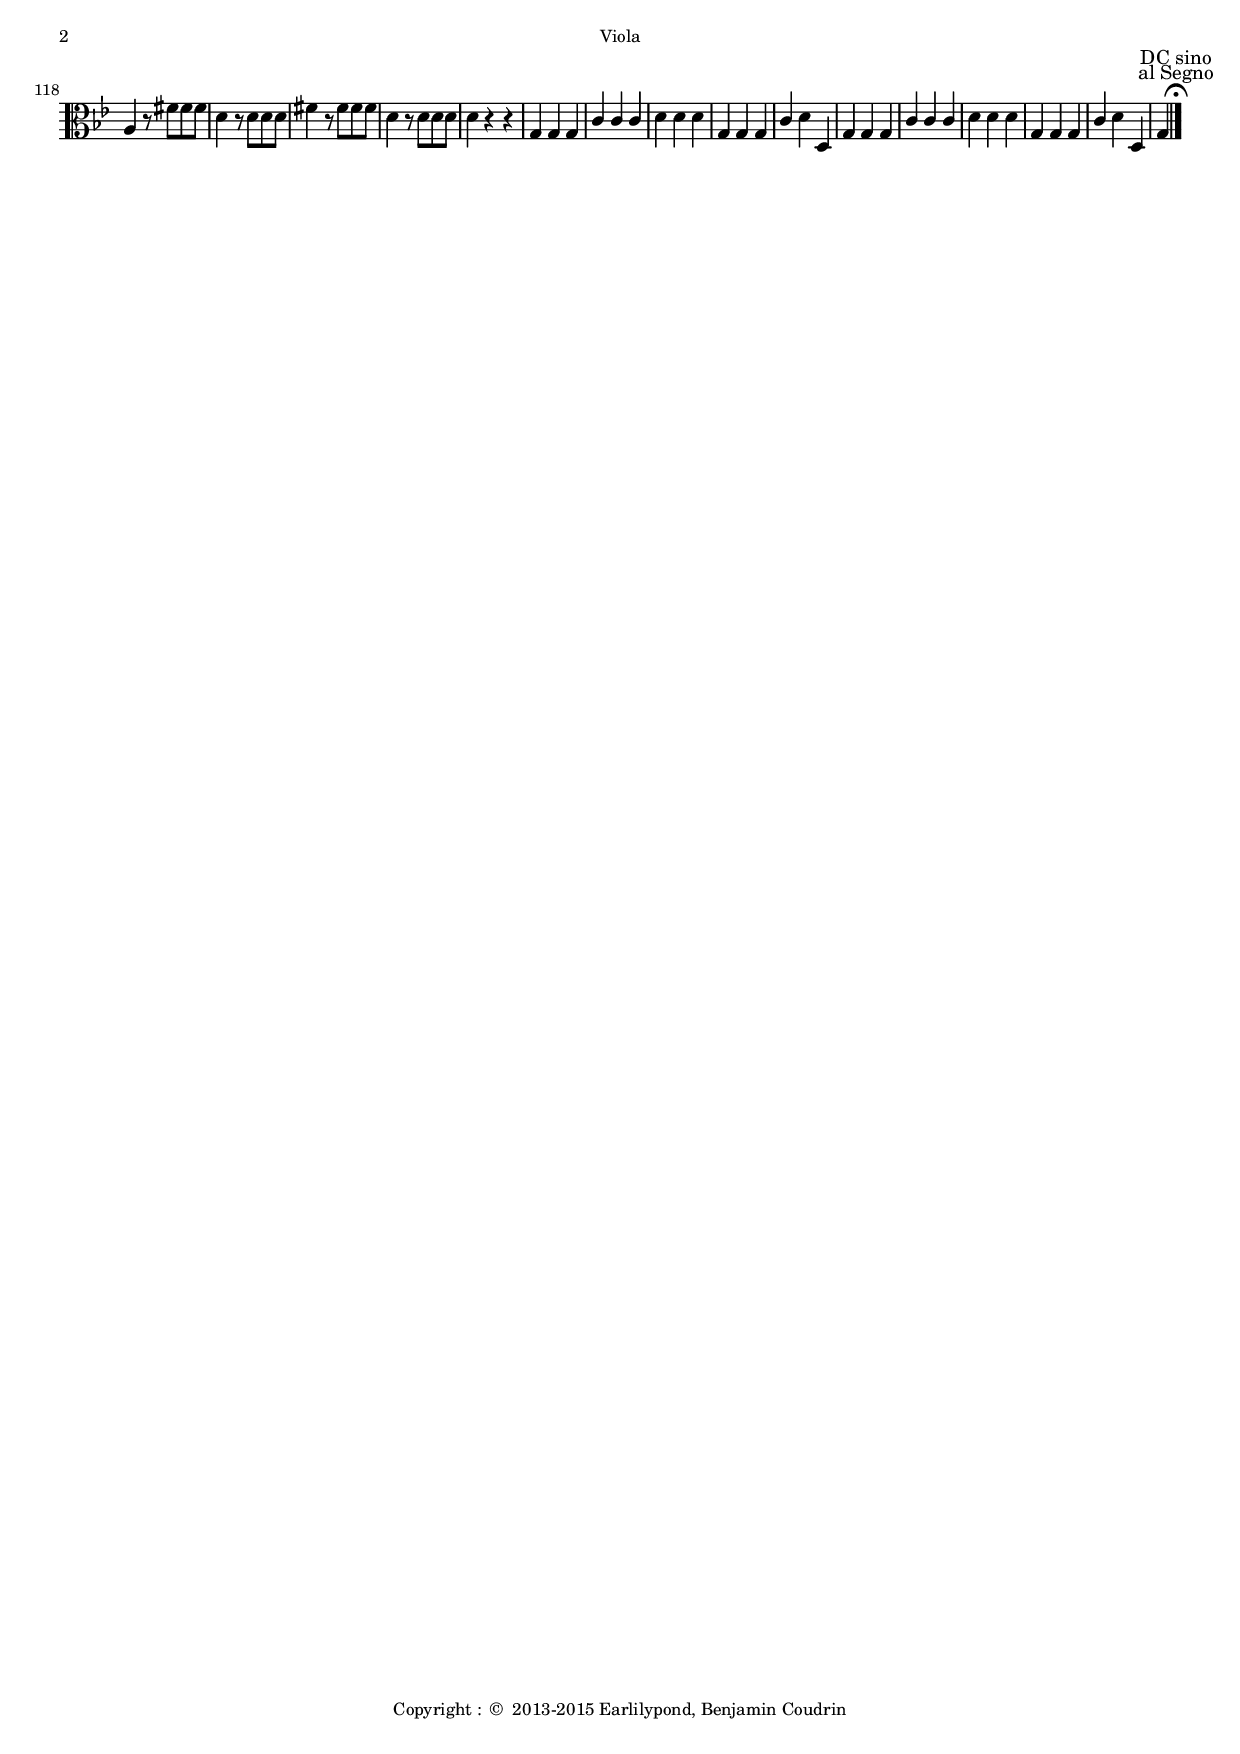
%%  rv577.ly
%%  This file is part of the Earlilypond project
%%  
%%  Copyright (c) 2013-2015 Benjamin Coudrin <benjamin.coudrin@gmail.com>
%%                All Rights Reserved
%%
%%  This program is free software. It comes without any warranty, to
%%  the extent permitted by applicable law. You can redistribute it
%%  and/or modify it under the terms of the Do What The Fuck You Want
%%  To Public License, Version 2, as published by Sam Hocevar. See
%%  http://sam.zoy.org/wtfpl/COPYING for more details.

\version "2.16.0"

%%  format.ily
%%  This file is part of the Earlilypond project
%%  
%%  Copyright (c) 2013 Benjamin Coudrin <benjamin.coudrin@gmail.com>
%%                All Rights Reserved
%%
%%  This program is free software. It comes without any warranty, to
%%  the extent permitted by applicable law. You can redistribute it
%%  and/or modify it under the terms of the Do What The Fuck You Want
%%  To Public License, Version 2, as published by Sam Hocevar. See
%%  http://sam.zoy.org/wtfpl/COPYING for more details.

\version "2.19.42"

% Paper settings
#(set-default-paper-size "a4")
#(set-global-staff-size 17)
\paper {
  line-width    = 188\mm
  left-margin   = 10\mm
  top-margin    = 10\mm
  bottom-margin = 10\mm
  ragged-last-bottom = ##t 
  ragged-bottom = ##f
  annotate-spacing = ##f
  #(define page-breaking ly:minimal-breaking)
}

% Layout commons
layoutCommonsWithEmptyStaves = \layout {
  \context {
    \Score
    \override SpacingSpanner.uniform-stretching = ##t
    \override Stem.neutral-direction = #1
    \override FootnoteItem.annotation-line = ##f
  }
  \context {
    \Voice
    \override TupletNumber.stencil = ##f 
    \override TupletBracket.bracket-visibility = ##f 
  }
  \context { 
    \Staff
    \override BassFigure.font-size = #-1
  } 
  \context { 
    \Lyrics
    \override LyricText.font-size = #0
    \override LyricText.font-shape = #'italic
  } 
}

layoutCommons = \layout {
  \layoutCommonsWithEmptyStaves
  \context {
    \Staff
    \RemoveEmptyStaves
    \override VerticalAxisGroup.remove-first = ##t 
  }
}

% notes
footnoteSize = {
  \override Score.StaffSymbol.staff-space = #(magstep -3)
  \set Score . fontSize = #-3
  \override BassFigure.font-size = #-1
}

footnoteLayout = \layout {
  indent = 0
  ragged-right = ##t
  \context { \Staff \remove "Time_signature_engraver" }
  \context { \Voice \override Script.avoid-slur = #'outside }
  \context {
    \Score
    \override StaffGrouper.staff-staff-spacing.basic-distance = #1
    \override BarNumber.break-visibility = #'#(#f #f #t)
  }
}

% Common includes
#(ly:set-option 'relative-includes #t)
%%  fonts.ily
%%  This file is part of the Earlilypond project
%%  
%%  Copyright (c) 2013 Benjamin Coudrin <benjamin.coudrin@gmail.com>
%%                All Rights Reserved
%%
%%  This program is free software. It comes without any warranty, to
%%  the extent permitted by applicable law. You can redistribute it
%%  and/or modify it under the terms of the Do What The Fuck You Want
%%  To Public License, Version 2, as published by Sam Hocevar. See
%%  http://sam.zoy.org/wtfpl/COPYING for more details.

% Default fonts
\paper  {
  #(define fonts
    (set-global-fonts
      #:music "scorlatti"
      #:brace "scorlatti"
      #:roman "Century Schoolbook L"
      #:sans "Nimbus Sans"
      #:typewriter "Luxi Mono"
      #:factor (/ staff-height pt 20)
  ))
}

%%  titles.ily
%%  This file is part of the Earlilypond project
%%  
%%  Copyright (c) 2013 Benjamin Coudrin <benjamin.coudrin@gmail.com>
%%                All Rights Reserved
%%
%%  This program is free software. It comes without any warranty, to
%%  the extent permitted by applicable law. You can redistribute it
%%  and/or modify it under the terms of the Do What The Fuck You Want
%%  To Public License, Version 2, as published by Sam Hocevar. See
%%  http://sam.zoy.org/wtfpl/COPYING for more details.

\include "tweaks.ily"

%% Copyright Notice
currentYear = #(strftime "%Y" (localtime (current-time)))
publisherDefault = \markup { "Copyright : " \char ##x00A9 " 2011-" \currentYear " Earlilypond" }

%% Default values
\header {
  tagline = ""
  publisher = \publisherDefault
}

%% Titles Templates
%%%%%%%%%%%%%%%%%%%%%%%%%%%%%%

%% Book front page
%% Requires (in header) :
%%   - composer
%%   - composerDate (birth-death)
%%   - title
%%   - subtitle
%%   - opus
%%   - instrument
%%   - publisher
titlePageMarkup = \markup \abs-fontsize #10 \column {
  \vspace #1
  \fill-line { \fontsize #4 \fromproperty #'header:composer }
  \vspace #1
  \fill-line { \fontsize #2 \fromproperty #'header:composerDate }
  \vspace #17
  \fill-line { \fontsize #10 \caps { \bold \fromproperty #'header:title } }
  \vspace #2
  \fill-line { \fontsize #3 \caps { \bold \fromproperty #'header:subtitle } }
  \vspace #3
  \fill-line { \fontsize #5 \caps { \bold \fromproperty #'header:catalogue } }
  \vspace #3
  \fill-line { \fontsize #6 \bold \fromproperty #'header:instrument }
  \vspace #25
  \fill-line { \concat { \publisherDefault ", " \fromproperty #'header:editor } }
}

%% Part book front page
%% Requires (in header) :
%%   - composer
%%   - composerDate (birth-death)
%%   - title
%%   - subtitle
%%   - opus
%%   - instrument
%%   - publisher
partTitlePageMarkup = \markup \abs-fontsize #10 \column {
  \vspace #1
  \fill-line { \fontsize #4 \fromproperty #'header:composer }
  \vspace #1
  \fill-line { \fontsize #2 \fromproperty #'header:composerDate }
  \vspace #14
  \fill-line { \fontsize #10 \caps { \bold \fromproperty #'header:title } }
  \vspace #2
  \fill-line { \fontsize #3 \caps { \bold \fromproperty #'header:subtitle } }
  \vspace #3
  \fill-line { \fontsize #5 \caps { \bold \fromproperty #'header:catalogue } }
  \vspace #3
  \fill-line { \postscript #"-30 0 moveto 60 0 rlineto stroke" }
  \vspace #6
  \fill-line { \fontsize #6 \fromproperty #'header:instrument }
  \vspace #18
  \fill-line { \concat { \publisherDefault ", " \fromproperty #'header:editor } }
}

%% Book front page with image
%% Requires (in header) :
%%   - composer
%%   - composerDate (birth-death)
%%   - title
%%   - subtitle
%%   - opus
%%   - image
%%   - editor
titlePageMarkupImage = \markup \abs-fontsize #10 \column {
  \vspace #1
  \fill-line { \fontsize #4 \fromproperty #'header:composer }
  \vspace #1
  \fill-line { \fontsize #2 \fromproperty #'header:composerDate }
  \vspace #10
  \fill-line { \fontsize #10 \caps { \bold \fromproperty #'header:title } }
  \vspace #1
  \fill-line { \fontsize #3 \caps { \bold \fromproperty #'header:subtitle } }
  \vspace #6
  \fill-line { \fontsize #6 \caps { \bold \fromproperty #'header:catalogue } }
  \vspace #6
  \fill-line { \fromproperty #'header:image }    
  \vspace #10
  \fill-line { \concat { \publisherDefault ", " \fromproperty #'header:editor } }
}

%% piece front page
%% Requires (in header) :
%%   - composer
%%   - composerDate (birth-death)
%%   - title
%%   - subtitle
%%   - opus
%%   - publisher
%%   - sources
%%   - notes
pieceFrontPageMarkup = \markup \abs-fontsize #10 \box { \column {
  \vspace #1
  \fill-line { \fontsize #3 \fromproperty #'header:composer }
  \fill-line { \override #'(font-family . Nimbus) \fontsize #1 \fromproperty #'header:composerDate }
  \vspace #2.5
  \fill-line { \fontsize #10 \caps { \fromproperty #'header:title } }
  \vspace #1
  \fill-line { \fontsize #2 \caps {\fromproperty #'header:subtitle } }
  \vspace #1.5
  \fill-line { \postscript #"-30 0 moveto 60 0 rlineto stroke" }
  \fill-line { \postscript #"-30 2 moveto 60 0 rlineto stroke" }
  \vspace #1
  \fill-line { \fontsize #-2 \fromproperty #'header:notes }
  \vspace #0.5
  \fill-line { \left-column { "Sources : " \fontsize #-2 \fromproperty #'header:sources } }
  \vspace #2
  \fill-line { \concat { \publisherDefault ", " \fromproperty #'header:editor } }
} }

%% piece short title
%% Requires (in header) :
%%   - composer
%%   - title
%%   - subtitle
pieceTitleMarkup = \markup {
  \column {
    \fill-line {
      \null
      \override #`(direction . ,UP) {
        \dir-column {
          \center-align \fontsize #-1 \bold
          \caps \fromproperty #'header:subtitle
          \center-align \fontsize #4 \bold
          \caps \fromproperty #'header:title
        }
      }
      \fromproperty #'header:composer
    }
    \vspace #2
  }
}



%% piece long title
pieceBigTitleMarkup = \markup \abs-fontsize #6 \column {
    \vspace #1
    \fill-line { \fontsize #5 \fromproperty #'header:composer }
    \fill-line { \fontsize #2 \fromproperty #'header:composerDate }
    \vspace #1
    \fill-line { \fontsize #8 \bold \caps \fromproperty #'header:title }
    \vspace #1
    \fill-line { \fontsize #2 \fromproperty #'header:subtitle }
    \vspace #1
    \fill-line { \postscript #"-20 0 moveto 40 0 rlineto stroke" }
    \vspace #1
    \fill-line { \fontsize #6 \fromproperty #'header:instrument }
    \vspace #2
    \fill-line { \fontsize #1 \fromproperty #'header:sources }
    \vspace #2    
  }
  
pieceBigTitleMarkupNoSource = \markup \abs-fontsize #6 \column {
    \vspace #1
    \fill-line { \fontsize #5 \fromproperty #'header:composer }
    \fill-line { \fontsize #2 \fromproperty #'header:composerDate }
    \vspace #1
    \fill-line { \fontsize #8 \bold \caps \fromproperty #'header:title }
    \vspace #0.5
    \fill-line { \fontsize #3 \fromproperty #'header:subtitle }
    \vspace #1
    %\fill-line { \fontsize #4 \fromproperty #'header:catalogue }
    %\vspace #1
    \fill-line { \postscript #"-20 0 moveto 40 0 rlineto stroke" }
    \vspace #1
    \fill-line { \fontsize #6 \fromproperty #'header:instrument }
    \vspace #2
  }
  
pieceMediumTitleMarkup = \markup \abs-fontsize #6 \column {
    \vspace #1
    \fill-line { \fontsize #5 \fromproperty #'header:composer }
    \fill-line { \fontsize #2 \fromproperty #'header:composerDate }
    \vspace #1
    \fill-line { \fontsize #8 \bold \caps \fromproperty #'header:title }
    \vspace #1
    \fill-line { \postscript #"-20 0 moveto 40 0 rlineto stroke" }
    \vspace #2
  }
  
suiteSimpleTitleMarkup = \markup \abs-fontsize #6 \column {
  \vspace #5
  \fill-line { \fontsize #8 \bold \fromproperty #'header:suite }
  \vspace #3
}

scoreSimpleTitleMarkup = \markup \abs-fontsize #6 \column {
  \vspace #1
  \left-align { \fontsize #6 \caps \fromproperty #'header:piece }
  \fill-line  { \fontsize #5 \italic \fromproperty #'header:part }
  \vspace #1
}

scoreNumberedTitleMarkup = \markup \abs-fontsize #6 \column {
  \vspace #1
  \fill-line { \fontsize #10 \box \fromproperty #'header:number } 
  \vspace #0.5
  \fill-line {
    \left-align { \fontsize #6 \caps \fromproperty #'header:piece }
    \right-align { \fontsize #6 \fromproperty #'header:subopus }
  }
  \vspace #1
}
  
bookNotePageMarkup = \markup \abs-fontsize #6 \column {
  \vspace #1
  \fill-line { \fontsize #8 \caps \fromproperty #'header:title }
  \vspace #1
  \fill-line { \fontsize #8 \caps \fromproperty #'header:subtitle }
  \vspace #1
  \fill-line { \fontsize #7 \caps \fromproperty #'header:subsubtitle }
  \vspace #1
  \fill-line { \fontsize #7 "." }
  \vspace #1
  \fill-line { \fontsize #8 \caps \fromproperty #'header:catalogue }
  \vspace #1
  \fill-line { \fontsize #7 "." }
  \vspace #4
  %\fill-line { \fontsize #4 \fromproperty #'header:sources }
  %\fill-line { \fontsize #8 \bold \caps "Notes" }
  
}



\header {
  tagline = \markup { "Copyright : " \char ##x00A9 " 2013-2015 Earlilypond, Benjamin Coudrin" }
  composer = "Antonio Vivaldi"
  composerDate = "1678-1741"
  date = "ca 1720"
  title = "Concerto in Sol minore"
  subtitle = \markup \center-column { "per l'Orchestra di Dresda" "RV 577"}
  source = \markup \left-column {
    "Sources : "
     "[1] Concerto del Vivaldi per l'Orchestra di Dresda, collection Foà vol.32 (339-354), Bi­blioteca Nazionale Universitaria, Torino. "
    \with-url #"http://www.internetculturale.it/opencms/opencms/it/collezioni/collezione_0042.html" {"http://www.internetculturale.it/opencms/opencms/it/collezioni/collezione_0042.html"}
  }
}

#(set-default-paper-size "a4")
#(set-global-staff-size 15)

\paper {
  #(define page-breaking ly:minimal-breaking)
  bookTitleMarkup = \markup \abs-fontsize #6 \column {
    \vspace #1
    \fill-line { \override #'(font-name . "Calluna") \fontsize #5 \fromproperty #'header:composer }
    \fill-line { \override #'(font-name . "Calluna") \fontsize #2 \fromproperty #'header:composerDate }
    \vspace #1
    \fill-line { \override #'(font-name . "Calluna Bold") \fontsize #8 \fromproperty #'header:title }
    \vspace #1
    \fill-line { \override #'(font-name . "Calluna Bold") \fontsize #2 \fromproperty #'header:subtitle }
    \vspace #1
    \fill-line { \postscript #"-20 0 moveto 40 0 rlineto stroke" }
    \vspace #1
    \fill-line { \override #'(font-name . "Calluna") \fontsize #6 \fromproperty #'header:instrument }
    \vspace #2
    \fill-line { \override #'(font-name . "Calluna Light") \fontsize #-1 \fromproperty #'header:source }
    \vspace #2    
  }
}
\markup\null

%% violinoprincipale.ly
%%  This file is part of the Earlilypond project
%%  
%%  Copyright (c) 2013-2015 Benjamin Coudrin <benjamin.coudrin@gmail.com>
%%                All Rights Reserved
%%
%%  This program is free software. It comes without any warranty, to
%%  the extent permitted by applicable law. You can redistribute it
%%  and/or modify it under the terms of the Do What The Fuck You Want
%%  To Public License, Version 2, as published by Sam Hocevar. See
%%  http://sam.zoy.org/wtfpl/COPYING for more details.

%% Allegro %%%%%%%%%%%%%%%%%%%%%%%%%%%%%%%%%%%%%%%%%%%%%%%%%%
violinoprincipalefirst = \relative c''' {
  \set Score.skipBars = ##t
  \time 4/4
  \key g \minor
  \clef treble
  g8 d4 d8 g d4 d8
  g d bes' g a d,4 c8~
  c bes4 a g fis8 
  g d bes g g'' d4 d8 
  g d4 d8 g d bes' g 
  a4 r4 r2
  r2 r8g8 g g 
  r1
  r8 g8 g g r2
  r2 r8 fis8 fis fis 
  c16 d, c' d, c' d, c' d, bes' [d, bes' d, bes' d, bes' d,]
  a' [d, a' d, a' d, a' d,] g [d g d g d g d]
  fis [d fis d fis d fis d] g4 r8 g'16 f 
  ees8 d16 c d8 d, c'4. g'16 f 
  ees8 d16 c d8 d, g4\fermata r4
  R1*4
  r2 bes'16 c c a a g g ees 
  ees c c ees ees g g a a c c a a f f d 
  d bes bes d d f f g g bes bes g g e e cis 
  cis a a cis cis e e f f8 a8 ~ a16 c, bes a 
  bes8 bes'8 ~ bes16 d, c b cis8 cis'8 ~ cis16 a b cis 
  d8 (bes a gis) a (cis b a) 
  d (bes a gis) a ([b16 cis d8) d,] 
  e4.\trill d8 d a4 a8 
  d a4 a8 d a f' d 
  e a4 g f e8 ~
  e d4 cis8 d a f d 
  d' a4 a8 d a4 a8 
  d a f' d e4 r4
  r1
  r8 a a a r2
  r2 r8 g g g 
  r1
  r8 e e e g16 [a, g' a, g' a, g' a,] 
  f' [a, f' a, f' a, f' a,] e' [a, e' a, e' a, e' a,]
  d [a d a d a d a] cis [a cis a cis a cis a]
  d4 r8 d,16 c bes8 a16 g a8 a 
  g4. d'16 c bes8 a16 g a8 a 
  | % 42
  d'16^\markup\italic{Solo} d' a f d d' a f d8 f a d 
  d,16 d' a f d d' a f d8 f a d 
  g,,16 g' d bes g g' d bes g8 bes d g 
  g,16 g' d bes g g' d bes g8 bes d g 
  c,16 c' g e c c' g e c8 e g c 
  c,16 c' a e c c' a e c8 e g c 
  f,,16 f' c a f f' c a f8 a c f 
  f,16 f' c a f f' c a f8 a c f 
  bes,16 bes' f d bes bes' f d bes8 d f bes 
  bes,16 bes' f d bes bes' f d bes8 d f bes 
  a,16 f a f bes f bes f c' f, c' f, d' f, d' f, 
  ees' f, ees' f, d' f, d' f, c' f, c' f, bes f bes f 
  a4 \omit TupletNumber \times 8/7 {bes32 c d ees f g a} bes16 [bes bes bes bes bes bes bes]
  c, [c c c c c c c] a' [a a a a a a a]
  bes, [bes bes bes bes bes bes bes] g' [g g g g g g g]
  c, c c c d d d d ees ees ees ees d d d d 
  c c c c d d d d ees ees ees ees d d d d 
  c c c c c c c c bes4 r4
  R1*9
  c8 g4 g8 c g4 g8 
  c g ees' c d g4 f8 ~
  f ees4 d c b8 
  c g ees c g'' d4 d8 
  g d4 d8 g d bes' g 
  a d,4 c8~c bes4 a8~
  a g4 fis8 g d bes g 
  g''4.^\markup\italic{Solo} bes16 (a) g (fis) g4 bes16 (a) 
  g (fis) g4 a16 (bes) a (g) fis (e) d (c) bes (a) 
  bes8 g g,4 bes''16 a bes4 c16 d 
  ees, (d) ees4 f16 (ees) a (g) a4 bes16 (c) 
  d, (c) d4 ees16 (d) g (fis) g4 a16 (bes) 
  c, b c4 d16 c <<{\stemDown <d, a'>4} \\ {\stemUp fis'16 fis fis fis}>> <<{\stemDown <d, bes'>4} \\ {\stemUp g'16 g g g}>> 
  <<{\stemDown <d, c'>4} \\ {\stemUp a''16 a a a}>> <<{\stemDown <d,, d'>4} \\ {\stemUp bes''16 bes bes bes}>>
  <<{\stemDown <d,, c'>4} \\ {\stemUp a''16 a a a}>> <<{\stemDown <d,, bes'>4} \\ {\stemUp g'16 g g g}>> 
  <<{\stemDown <d, a'>4} \\ {\stemUp fis'16 fis fis fis}>> <<{\stemDown <d, bes'>4} \\ {\stemUp g'16 g g g}>>
  <<{\stemDown <d, c'>4} \\ {\stemUp a''16 a a a}>> <<{\stemDown <d,, d'>4} \\ {\stemUp bes''16 bes bes bes}>> 
  <<{\stemDown <d,, c'>4} \\ {\stemUp a''16 a a a}>> <<{\stemDown <d,, bes'>4} \\ {\stemUp g'16 g g g}>> <fis a, d, >4 r8 bes^\markup\italic{dolce} 
  a bes c d fis, (e d bes') 
  a (bes c d) fis, (e d bes')
  a (bes c d) ees2~
  ees8 c (bes a) bes (ees, d cis) 
  d (bes' a g) fis4. g8^\markup\italic{Spirituoso} 
  g [f16 ees d c bes a] bes8 [g' d, fis'] 
  \partial 4 g4 
}

%% Largo non molto %%%%%%%%%%%%%%%%%%%%%%%%%%%%%%%%%%%%%%%%%%%%%%%%%%
violinoprincipalesecond = \relative c'' {
  \set Score.skipBars = ##t
  \time 3/4
  \key g \minor
  \clef treble
  c4 ~ c8. [ees32 (d] c4)
  c2\trill b4 
  f'4 ~ f8. aes32 (g f4)
  f2\trill ees4 
  g4 ~ g8. bes32 (aes g4)
  c c, aes' 
  fis2 ~ fis8. g16 
  g2.
  e4 ~ e8. bes'32 (aes g4) 
  aes (g) f 
  d4 ~ d8. aes'32 (g f4)
  g (f) ees 
  c4 ~ c8. ees32 (d c4)
  c2\trill b4 
  f'4 ~ f8. aes32 (g f4)
  f\trill ees g 
  aes b,2\trill 
  \grace b8 (c2.\fermata)
}

%% Allegro %%%%%%%%%%%%%%%%%%%%%%%%%%%%%%%%%%%%%%%%%%%%%%%%%%
violinoprincipalethird = \relative c''' {
  \set Score.skipBars = ##t
  \time 3/4
  \key g \minor
  \clef treble
  \override Beam.auto-knee-gap = #2
  bes8 [g,,16 g g8 g'' bes g]
  | % 2
  bes [g,,16 g g8 g'' bes g]
  | % 3
  a [d,,16 d d8 fis' a fis]
  | % 4
  a [d,,16 d d8 fis' a fis]
  | % 5
  bes [g,,16 g g8 g'' bes g]
  | % 6
  a4 r r
  | % 7
  b2. 
  | % 8
  bes 
  | % 9
  a ~
  a
  g ~
  g
  fis2. 
  | % 14
  g4 r r 
  | % 15
  g8 [f16 ees d8 c bes a]
  | % 16
  g [f16 ees d8 c bes a]
  | % 17
  g4\fermata r r
  | % 18
  g''4 a fis 
  | % 19
  \omit TupletNumber \times 2/3 {g8 (a bes)} \times 2/3 {bes (a g)} \times 2/3{g (a bes)} 
  | % 20
  \times 2/3 {a bes c} \times 2/3 {c bes a} \times 2/3 {a bes c}
  | % 21
  \times 2/3 {bes c d} \times 2/3 {d c bes} \times 2/3 {bes c d}
  | % 22
  \times 2/3 {c d ees} \times 2/3 {ees d c} \times 2/3 {c d ees}
  | % 23
  \times 2/3 {d c bes} \times 2/3 {d c bes} \times 2/3 {d c bes}
  | % 24
  \times 2/3 {c bes a} \times 2/3 {c bes a} \times 2/3 {c bes a}
  | % 25
  \times 2/3 {d c bes} \times 2/3 {d c bes} \times 2/3 {d c bes}
  | % 26
  \times 2/3 {c bes a} \times 2/3 {c bes a} \times 2/3 {c bes a}
  | % 27
  bes4 r r 
  | % 28
  \times 2/3 {f8 b d} \times 2/3 {d c b} \times 2/3 {d c b} 
  | % 29
  \times 2/3 {c (ees,) c'} \times 2/3 {c (ees,) c'} \times 2/3 {c (ees,) c'}
  | % 30
  \times 2/3 {ees, a c} \times 2/3 {c bes a} \times 2/3 {c bes a}
  | % 31
  \times 2/3 {bes d, bes'} \times 2/3 {bes d, bes'} \times 2/3 {bes d, bes'}
  | % 32
  \times 2/3 {d, g bes} \times 2/3 {bes a g} \times 2/3 {bes a g}
  | % 33
  \times 2/3 {a c, a'} \times 2/3 {a c, a'} \times 2/3 {a c, a'}
  | % 34
  \times 2/3 {c, fis a} \times 2/3 {a g fis} \times 2/3 {a g fis}
  | % 35
  \times 2/3 {g bes, g'} \times 2/3 {g bes, g'} \times 2/3 {g bes, g'}
  | % 36
  \times 2/3 {cis, a cis} \times 2/3 {cis a cis} \times 2/3 {cis a cis}
  | % 37
  \times 2/3 {d e f} \times 2/3 {f g a} \times 2/3 {f e d}
  | % 38
  \times 2/3 {cis a cis} \times 2/3 {cis a cis} \times 2/3 {cis a cis}
  | % 39
  \times 2/3 {d e f} \times 2/3 {f g a} \times 2/3 {f e d}
  | % 40
  \times 2/3 {bes' a g} \times 2/3 {f e d} \times 2/3 {a b cis}
  | % 41
  f8 [d,16 d d8 f' a f]
  | % 42
  e [a,,16 a a8 e'' g e]
  | % 43
  f [d,16 d d8 f' a f]
  | % 44
  e4 r r
  | % 45
  fis2. 
  | % 46
  f 
  | % 47
  e 
  | % 48
  f 
  | % 49
  e 
  | % 50
  e 
  | % 51
  f4 r r
  R2.*7
  a16 (g) f (e) f (e) d (cis) d (cis) bes (a) 
  | % 60
  bes8 g16 (a bes8) bes16 (c d8) g16 (a) 
  | % 61
  bes (a) g (f) g (f) e (d) e (d) cis (b) 
  | % 62
  cis8 a16 (b cis8) cis16 (d e8) f16 (g) 
  | % 63
  a (g) f (e) f (e) d (c) d (c) bes (a) 
  | % 64
  bes (a) g (f) g (f) e (d) e (d) c (bes) 
  | % 65
  c8-! e-! g-! c-! e-! g-! 
  | % 66
  a, f16 (g a8) a16 (bes c8) d16 (ees) 
  | % 67
  f (ees) d (c) d (c) bes (a) bes (a) g (f) 
  | % 68
  g8 g16 (a bes8) bes16 (c d8) ees16 (f) 
  | % 69
  g f ees d ees d c bes c bes a g 
  | % 70
  a8 a16 (bes c8) c16 (d ees8) f16 (g) 
  | % 71
  a (g) f (ees) f (ees) d (c) d (c) bes (a) 
  | % 72
  bes8 bes16 (c d8) d16 (ees f8) g16 (a) 
  | % 73
  bes (a) g (f) g (f) ees (d) ees (d) c (bes)
  | % 74
  a (f ees f) a (f ees f) bes (f ees f) 
  | % 75
  c' (f, ees f) d' (f, ees f) ees' (f, ees f) 
  | % 76
  f'8 [g16 a bes8 bes,] c4 \trill
  | % 77
  bes r r
  | % 78
  g'2. 
  | % 79
  a 
  | % 80
  bes ~
  bes
  a
  | % 83
  bes8^\markup\italic{Solo} f4 f8 (g g )
  | % 84
  g f4 f8 (g g )
  | % 85
  g f4 f8 bes bes 
  | % 86
  \times 2/3 {bes8 (a) bes} \times 2/3 {bes (a) bes} \times 2/3 {bes (a) bes}
  | % 87
  bes8 ees,4 ees8 a a 
  | % 88
  \times 2/3 {a8 (g) a} \times 2/3 {a (g) a} \times 2/3 {a (g) a} 
  | % 89
  a8 d,4 d8 g g 
  | % 90
  \times 2/3 {g f g} \times 2/3 {g f g} \times 2/3 {g f g} 
  | % 91
  g8 c,4 c8 f f 
  | % 92
  \times 2/3 {f ees f} \times 2/3 {f ees f} \times 2/3 {f ees f}
  | % 93
  f4. f8 ees g 
  | % 94
  f ees d4.\trill c8 
  | % 95
  <<{\stemDown c4} \\ {\stemUp g'8 g,,16 g}>> g8 ees'' g ees 
  | % 96
  f g,,16 g g8 d'' f d 
  | % 97
  ees g,,16 g g8 ees'' g ees 
  | % 98
  f2. 
  | % 99
  ees 
  | % 100
  d 
  | % 101
  d 
  | % 102
  c4 r r
  R2.
  \times 2/3 {g'8^\markup\italic{Solo} a bes} \times 2/3 {bes a g} \times 2/3 {g a bes}
  | % 105
  \times 2/3 {a bes c} \times 2/3 {c bes a} \times 2/3 {a bes c}
  | % 106
  \times 2/3 {bes c d} \times 2/3 {d c bes} \times 2/3 {bes c d}
  | % 107
  \times 2/3 {c d ees} \times 2/3 {ees d c} \times 2/3 {c d ees}
  | % 108
  \times 2/3 {d c bes} \times 2/3 {d c bes} \times 2/3 {d c bes}
  | % 109
  \times 2/3 {c bes a} \times 2/3 {c bes a} \times 2/3 {c bes a}
  | % 110
  \times 2/3 {d c bes} \times 2/3 {d c bes} \times 2/3 {d c bes}
  | % 111
  \times 2/3 {c bes a} \times 2/3 {c bes a} \times 2/3 {c bes a}
  | % 112
  bes4 r8 d,^\markup\italic{Solo} g bes 
  | % 113
  <<{\stemDown <ees,, c'>4} \\ {\stemUp bes''16 bes bes bes}>> <<{\stemDown <ees,, c'>4} \\ {\stemUp bes''16 bes bes bes}>><<{\stemDown <ees,, c'>4} \\ {\stemUp bes''16 bes bes bes}>>
  | % 114
  <a ees f, >4 r8 c, f a 
  | % 115
  <<{\stemDown <d,, bes'>4} \\ {\stemUp a''16 a a a}>> <<{\stemDown <d,, bes'>4} \\ {\stemUp a''16 a a a}>> <<{\stemDown <d,, bes'>4} \\ {\stemUp a''16 a a a}>>
  | % 116
  <g d ees, >4 r8 bes, ees g 
  | % 117
  <<{\stemDown <ees, c'>4} \\ {\stemUp g'16 g g g}>> <<{\stemDown <ees, c'>4} \\ {\stemUp g'16 g g g}>> <<{\stemDown <ees, c'>4} \\ {\stemUp g'16 g g g}>> 
  | % 118
  <<{\stemDown <d, a'>4} \\ {\stemUp fis'16 fis fis fis}>> <<{\stemDown <d, a'>4} \\ {\stemUp fis'16 fis fis fis}>> <<{\stemDown <d, a'>4} \\ {\stemUp fis'16 fis fis fis}>>
  | % 119
  <<{\stemDown <d, bes'>4} \\ {\stemUp g'16 g g g}>> <<{\stemDown <d, bes'>4} \\ {\stemUp g'16 g g g}>> <<{\stemDown <d, bes'>4} \\ {\stemUp g'16 g g g}>>
  | % 120
  <<{\stemDown <d, c'>4} \\ {\stemUp a''16 a a a}>> <<{\stemDown <d,, c'>4} \\ {\stemUp a''16 a a a}>> <<{\stemDown <d,, c'>4} \\ {\stemUp a''16 a a a}>>
  | % 121
  <<{\stemDown <d,, bes'>4} \\ {\stemUp g'16 g g g}>> <<{\stemDown <d, bes'>4} \\ {\stemUp g'16 g g g}>> <<{\stemDown <d, bes'>4} \\ {\stemUp g'16 g g g}>>
  | % 122
  <fis a, d, >4 r8 d (fis a)
  | % 123
  g (d g bes g d) 
  | % 124
  ees (c ees g a c)
  | % 125
  fis, (d fis a fis c)
  | % 126
  bes (g bes d g bes)
  | % 127
  a g fis4.\trill g8 
  | % 128
  g (d g bes g d)
  | % 129
  ees (c ees g a c)
  | % 130
  fis, (d fis a fis c)
  | % 131
  bes (g bes d g bes)
  | % 132
  a g fis4.\trill g8 
  | % 133
  \partial 4 g4 
}

%% flauto1.ly
%%  This file is part of the Earlilypond project
%%  
%%  Copyright (c) 2013-2015 Benjamin Coudrin <benjamin.coudrin@gmail.com>
%%                All Rights Reserved
%%
%%  This program is free software. It comes without any warranty, to
%%  the extent permitted by applicable law. You can redistribute it
%%  and/or modify it under the terms of the Do What The Fuck You Want
%%  To Public License, Version 2, as published by Sam Hocevar. See
%%  http://sam.zoy.org/wtfpl/COPYING for more details.

%% Allegro %%%%%%%%%%%%%%%%%%%%%%%%%%%%%%%%%%%%%%%%%%%%%%%%%%
flautoprimofirst = \relative c''' {
  \set Score.skipBars = ##t
  \time 4/4
  \key g \minor
  \clef treble
  r8 bes16 [c d8 bes] r8 bes16 [c d8 bes]
  | % 2
  r8 bes16 [c d8 bes] r8 d4 c8~
  c bes4 a g fis8 
  | % 4
  g d bes g r8 bes'16 [c d8 bes] 
  | % 5
  r8 bes16 [c d8 bes] r8 bes16 [c d8 bes] 
  | % 6
  a4 r4 r2
  r2 r8 bes8 bes bes 
  | % 8
  r1
  r8 g8 g g r2
  r2 r8 fis8 fis fis 
  | % 11
  fis2 g 
  | % 12
  a bes 
  | % 13
  c bes4 r8 g16 f 
  | % 14
  ees8 [d16 c d8 d] c4. g'16 f 
  | % 15
  ees8 [d16 c d8 d] g,4\fermata r4
  R1*2
  r2 bes'16 c d4. 
  | % 19
  a16 bes c4. bes16 c d4. 
  | % 20
  a16 bes c4. bes8 g r4
  R1*6
  r2 r4 r8 f16 g 
  | % 28
  a8 f r8 f16 g a8 f r4 
  | % 29
  a,16 [b cis d e f g a] a,4 r4 
  | % 30
  a16 [bes cis d e f g a] d8 a f d 
  | % 31
  r4 r8 f16 g a8 f r8 f16 g 
  | % 32
  a8 f r8 f e4 r4
  r1
  r8 a8 a a r2
  r2 r8 g8 g g 
  | % 36
  r1
  r8 e8 e e g e' r8 g, 
  | % 38
  f d' r8 f, e cis' r8 e, 
  | % 39
  d a' r8 d, cis a' r8 des, 
  | % 40
  d4 r8 d'16 c bes8 a16 g a8 a, 
  | % 41
  g'4. d'16 c bes8 a16 g a8 a, 
  | % 42
  d4 r4 r2
  R1*11 
  r2 bes'16 [bes bes bes bes bes bes bes]
  | % 55
  c, [c c c c c c c] a' [a a a a a a a]
  | % 56
  bes, [bes bes bes bes bes bes bes] g' [g g g g g g g]
  | % 57
  c bes c8 d16 c d8 ees16 d ees8 d16 c d8 
  | % 58
  c16 bes c8 d16 c d8 ees16 d ees8 d16 c d8 
  | % 59
  c16 bes c8 c16 bes c8^\markup\italic{Solo} bes16 d bes f d f bes d 
  | % 60
  c a f c a c f a bes g d bes g bes d g 
  | % 61
  a f c a f a c ees d bes f' d bes' f d' bes 
  | % 62
  bes8\trill a r8 c d bes4 a8 
  | % 63
  g4. bes8 c a4 g8 
  | % 64
  f4. a8 bes g4 f8 
  | % 65
  ees4. g8 aes f4 ees8 
  | % 66
  d4 r8 d ees16 (f g4.)
  | % 67
  b,16 (c d4.) ees16 (f g4.) 
  | % 68
  b,16 (c d4.) ees8 c' d b 
  | % 69
  c4 r8 ees,16 f g8 ees r8 ees16 f 
  | % 70
  g8 ees r4 g,16 [a b c d ees f g]
  | % 71
  g,4 r4 g16 [a b c d ees f g]
  | % 72
  c8 g ees c r8 bes'16 [c d8 bes]
  | % 73
  r8 bes16 [c d8 bes] r8 bes16 [c d8 bes]
  | % 74
  r8 d8~d c4 bes8 ~
  bes a4 g fis8 g d bes g 
  | % 76
  R1*15
  \partial 4 r4
}

%% Largo non molto %%%%%%%%%%%%%%%%%%%%%%%%%%%%%%%%%%%%%%%%%%%%%%%%%%
slautoprimosecond = \relative c {
  \set Score.skipBars = ##t
  \time 3/4
  \key g \minor
  \clef treble
  \mark \markup{Tacet}
  R2.*18
}

%% Allegro %%%%%%%%%%%%%%%%%%%%%%%%%%%%%%%%%%%%%%%%%%%%%%%%%%
flautoprimothird = \relative c''' {
  \set Score.skipBars = ##t
  \time 3/4
  \key g \minor
  \clef treble
  r8 g bes g bes4
  | % 2
  r8 g bes g bes4 
  | % 3
  r8 a d a d4 
  | % 4
  r8 a d a d4 
  | % 5
  r8 g, bes g bes4 
  | % 6
  r8 a a a a4 
  | % 7
  r8 b b b b4 
  | % 8
  r8 bes bes bes bes4 
  | % 9
  r8 a a a a4 
  | % 10
  r8 a a a a4 
  | % 11
  r8 g g g g4 
  | % 12
  r8 g g g g4 
  | % 13
  r8 fis fis fis fis4 
  | % 14
  g r r 
  | % 15
  g8 [f16 ees d8 c bes a]
  | % 16
  g' [f16 ees d8 c bes a]
  | % 17
  g4\fermata r r 
  | % 18
  bes'4 c a 
  | % 19
  bes r r
  R2.*21
  r8 f8 a f a4 
  | % 42
  r8 e a e a4 
  | % 43
  r8 f a f a4 
  | % 44
  r8 e e e e4 
  | % 45
  r8 fis fis fis fis4 
  | % 46
  r8 f f f f4 
  | % 47
  r8 e e e e4 
  | % 48
  r8 f f f f4 
  | % 49
  r8 e e e e4 
  | % 50
  r8 e e e e4 
  | % 51
  f r r 
  R2.*3
  r8 a8 \grace a8 (bes4.) a8 
  | % 56
  g8. g16 \grace g8 (a4.) g8 
  | % 57
  f8. f16 \grace f8 (g4.) f8 
  | % 58
  f2\trill e4 
  | % 59
  R2.*18
  r8 d8 d d d4 
  | % 78
  r8 g g g g4 
  | % 79
  r8 a a a a4 
  | % 80
  r8 bes bes bes bes4 
  | % 81
  r8 bes bes bes bes4 
  | % 82
  r8 a a a a4 
  | % 83
  bes r r
  R2.*11
  r8 ees,8 g ees g4 
  | % 96
  r8 d f d f4 
  | % 97
  r8 ees g ees g4 
  | % 98
  r8 f f f f4 
  | % 99
  r8 ees ees ees ees4 
  | % 100
  r8 d d d d4 
  | % 101
  r8 d d d d4 
  | % 102
  ees r r
  R2.*10
  bes'4 r8 bes bes bes 
  | % 114
  a4 r r 
  | % 115
  a4 r8 a a a 
  | % 116
  g4 r r
  | % 117
  g4 r8 g g g 
  | % 118
  fis4 r8 fis fis fis 
  | % 119
  g4 r8 g g g 
  | % 120
  a4 r8 a a a 
  | % 121
  g4 r8 g g g 
  | % 122
  fis4 r r 
  | % 123
  d4 d d 
  | % 124
  ees ees ees 
  | % 125
  fis fis fis 
  | % 126
  d d d 
  | % 127
  ees a, a 
  | % 128
  d d d 
  | % 129
  ees ees ees 
  | % 130
  fis fis fis 
  | % 131
  d d d 
  | % 132
  ees d d 
  | % 133
  \partial 4 d 
}

%% flauto2.ly
%%  This file is part of the Earlilypond project
%%  
%%  Copyright (c) 2013-2015 Benjamin Coudrin <benjamin.coudrin@gmail.com>
%%                All Rights Reserved
%%
%%  This program is free software. It comes without any warranty, to
%%  the extent permitted by applicable law. You can redistribute it
%%  and/or modify it under the terms of the Do What The Fuck You Want
%%  To Public License, Version 2, as published by Sam Hocevar. See
%%  http://sam.zoy.org/wtfpl/COPYING for more details.

%% Allegro %%%%%%%%%%%%%%%%%%%%%%%%%%%%%%%%%%%%%%%%%%%%%%%%%%
flautosecundofirst = \relative c''' {
  \set Score.skipBars = ##t
  \time 4/4
  \key g \minor
  \clef treble
  r8 g16 [a bes8 g] r8 g16 [a bes8 g]
  | % 2
  r8 g16 [a bes8 g] r8 bes4 a8~
  a g4 fis ees d8 
  | % 4
  g d bes g r8 g'16 [a bes8 g] 
  | % 5
  r8 g16 [a bes8 g] r8 g16 [a bes8 g]
  | % 6
  fis4 r4 r2
  r2 r8 d8 d d 
  | % 8
  r1
  r8 ees8 ees ees r2
  r2 r8 d8 d d 
  | % 11
  r1 
  | % 12
  fis2 g 
  | % 13
  a g4 r8 g16 f 
  | % 14
  ees8 [d16 c d8 d] c4. g'16 f 
  | % 15
  ees8 [d16 c d8 d] g,4\fermata r4
  R1*2 
  r2 g'16 a bes4. 
  | % 19
  fis16 g a4. g16 a bes4. 
  | % 20
  fis16 g a4. g8 d r4
  R1*6
  r2 r4 r8 d16 e 
  | % 28
  f8 d r8 d16 e f8 d r4
  r2 a16 [b cis d e f g a]
  | % 30
  a,4 r4 d'8 a f d 
  | % 31
  r4 r8 d16 e f8 d r8 d16 e 
  | % 32
  f8 d r8 d cis4 r4
  r1
  r8 f8 f f r2
  r2 r8 d8 d d 
  | % 36
  r1
  r8 cis8 cis cis e cis' r8 e, 
  | % 38
  d a' r8 d, cis a' r8 cis, 
  | % 39
  a f' r8 a, a e' r8 a, 
  | % 40
  a4 r8 d'16 c bes8 a16 g a8 a, 
  | % 41
  g'4. d'16 c bes8 a16 g a8 a, 
  | % 42
  d4 r4 r2
  R1*11
  r2 f16 [f f f f f f f]
  | % 55
  g, [g g g g g g g] c [c c c c c c c]
  | % 56
  f, [f f f f f f f] c' [c c c c c c c]
  | % 57
  a' g a8 bes16 a bes8 c16 bes c8 bes16 a bes8 
  | % 58
  a16 g a8 bes16 a bes8 c16 bes c8 bes16 a bes8 
  | % 59
  bes16 a bes8 a16 g a8 bes4 r4
  R1*2
  r4 r8 a8 bes g4 f8 
  | % 63
  ees4. g8 a f4 ees8 
  | % 64
  d4. f8 g ees4 d8 
  | % 65
  c4. ees8 f d4 c8 
  | % 66
  b4 r8 b c16 (d ees4.)
  | % 67
  d16 (ees f4.) c16 (d ees4.) 
  | % 68
  d16 (ees f4.) c8 ees f d 
  | % 69
  c4 r8 c16 d ees8 c r8 c16 d 
  | % 70
  ees8 c r4 r2
  | % 71
  g16 [a b c d ees f g] g,4 r4 
  | % 72
  c'8 g ees c r8 g'16 [a bes8 g]
  | % 73
  r8 g16 [a bes8 g] r8 g16 [a bes8 g]
  | % 74
  r8 bes4 a8 ~ a g4 fis8~
  fis ees4 d8 g d bes g 
  | % 76
  R1*15
  r4
}

%% Largo non molto %%%%%%%%%%%%%%%%%%%%%%%%%%%%%%%%%%%%%%%%%%%%%%%%%%
flautosecundosecond = \relative c {
  \set Score.skipBars = ##t
  \time 3/4
  \key g \minor
  \clef treble
  \mark \markup{Tacet}
  R2.*18
}

%% Allegro %%%%%%%%%%%%%%%%%%%%%%%%%%%%%%%%%%%%%%%%%%%%%%%%%%
flautosecundothird = \relative c'' {
  \set Score.skipBars = ##t
  \time 3/4
  \key g \minor
  \clef treble
  r8 d g d g4
  | % 2
  r8 d g d g4 
  | % 3
  r8 d a' d, a'4 
  | % 4
  r8 d, a' d, a'4 
  | % 5
  r8 d, g d g4 
  | % 6
  r8 fis fis fis fis4 
  | % 7
  r8 f f f f4 
  | % 8
  r8 e e e e4 
  | % 9
  r8 ees ees ees ees4 
  | % 10
  r8 d d d d4 
  | % 11
  r8 d d d d4 
  | % 12
  r8 cis cis cis cis4 
  | % 13
  r8 c c c c4 
  | % 14
  bes r r
  | % 15
  g'8 [f16 ees d8 c bes a]
  | % 16
  g' [f16 ees d8 c bes a]
  | % 17
  g4 r r
  | % 18
  g'4 a fis 
  | % 19
  g r r
  R2.*21
  r8 d8 f d f4 
  | % 42
  r8 cis e cis e4 
  | % 43
  r8 d f d f4 
  | % 44
  r8 cis cis cis cis4 
  | % 45
  r8 c c c c4 
  | % 46
  r8 b b b b4 
  | % 47
  r8 cis cis cis cis4 
  | % 48
  r8 d d d d4 
  | % 49
  r8 d d d d4 
  | % 50
  r8 cis cis cis cis4 
  | % 51
  d r r
  R2.*3
  r8 f8 \grace f8 (g4.) f8 
  | % 56
  e8. e16 \grace e8 (f4.) e8 
  | % 57
  d8. d16 \grace d8 (e4.) d8 
  | % 58
  d2\trill cis4 
  | % 59
  R2.*18
  r8 f8 f f f4 
  | % 78
  r8 f f f f4 
  | % 79
  r8 ees ees ees ees4 
  | % 80
  r8 d d d d4 
  | % 81
  r8 c c c c4 
  | % 82
  r8 c c c c4 
  | % 83
  d r r
  R2.*11
  r8 c8 ees c ees4 
  | % 96
  r8 b d b d4 
  | % 97
  r8 c ees c ees4 
  | % 98
  r8 b' b b b4 
  | % 99
  r8 c c c c4 
  | % 100
  r8 c c c c4 
  | % 101
  r8 b b b b4 
  | % 102
  c r r
  R2.*10 
  ees,4 r8 ees ees ees 
  | % 114
  ees4 r r
  | % 115
  d4 r8 d d d 
  | % 116
  d4 r r
  | % 117
  c4 r8 c c c 
  | % 118
  c4 r8 c c c 
  | % 119
  bes4 r8 bes bes bes 
  | % 120
  c4 r8 c c c 
  | % 121
  bes4 r8 bes bes bes 
  | % 122
  a4 r r
  | % 123
  bes4 bes bes 
  | % 124
  g g c 
  | % 125
  a a a 
  | % 126
  bes bes bes 
  | % 127
  g d' a 
  | % 128
  bes bes bes 
  | % 129
  g g c 
  | % 130
  a a a 
  | % 131
  bes bes bes 
  | % 132
  g8 c a4 a 
  | % 133
  bes 
}

%% hautbois1.ly
%%  This file is part of the Earlilypond project
%%  
%%  Copyright (c) 2013-2015 Benjamin Coudrin <benjamin.coudrin@gmail.com>
%%                All Rights Reserved
%%
%%  This program is free software. It comes without any warranty, to
%%  the extent permitted by applicable law. You can redistribute it
%%  and/or modify it under the terms of the Do What The Fuck You Want
%%  To Public License, Version 2, as published by Sam Hocevar. See
%%  http://sam.zoy.org/wtfpl/COPYING for more details.

%% Allegro %%%%%%%%%%%%%%%%%%%%%%%%%%%%%%%%%%%%%%%%%%%%%%%%%%
hautboisprimofirst = \relative c'' {
  \set Score.skipBars = ##t
  \time 4/4
  \key g \minor
  \clef treble
  r4 r8 bes16 c d8 bes r8 bes16 c
  | % 2
  d8 bes r4 d,16 [e fis g a bes c d]
  | % 3
  d,4 r4 d16 [e fis g a bes c d]
  | % 4
  g,8 d' bes g r4 r8 bes16 c 
  | % 5
  d8 bes r8 bes16 c d8 bes r4
  r2 c2^\markup\italic{Solo} ~
  c8 [bes16 c d c bes a] bes8 g^\markup\italic{Tutti} g g 
  | % 8
  f'2^\markup\italic{Solo} ~ f8 [ees16 f g f ees d] 
  | % 9
  ees8 c c c g'2 ~ g8 [fis16 g a g fis e] fis8 d d d 
  | % 11
  c a' r8 c, bes g' r8 bes, 
  | % 12
  a fis' r8 a, g d' r8 g, 
  | % 13
  fis d' r8 fis, g4 r8 g'16 f 
  | % 14
  ees8 [d16 c d8 d,] c'4. g'16 f 
  | % 15
  ees8 d16 c d8 d, g^\markup{\musicglyph #"scripts.ufermata" \italic "Solo"} bes d g
  | % 16
  \grace g8 (fis4.) a8 c, [ees d16 c bes a]
  | % 17
  bes8 g bes d g [a16 bes a8 g] 
  | % 18
  g4\trill fis r2
  R1*8
  r2 r8 f16 [g a8 f]
  | % 28
  r8 f16 [g a8 f] r8 f16 [g a8 f]
  | % 29
  r8 a4 g f e8~
  e d4 cis8 d a f d 
  | % 31
  r8 f'16 [g a8 f] r8 f16 [g a8 f] 
  | % 32
  r8 f16 [g a8 f] e4 r4 
  | % 33
  g2^\markup\italic{Solo} ~ g8 [f16 g a g f e] 
  | % 34
  f8 d d d c2 ~ c8 [bes16 c d c bes a] bes8 g g g 
  | % 36
  d'2 ~ d8 [cis16 d e d cis b]
  | % 37
  cis8 a a a des2 
  | % 38
  d e 
  | % 39
  f g 
  | % 40
  f4 r8 d16 c bes8 a16 g a8 a 
  | % 41
  g4. d'16 c bes8 a16 g a8 a 
  | % 42
  d,4 r4 a''2 ~
  a ~ a8 f (g a)
  | % 44
  bes4 r4 d,2 ~
  d ~ d8 bes (c d)
  | % 46
  e4 r4 g2 ~
  g ~ g8 e (f g) 
  | % 48
  a4 r4 c,2 ~
  c ~ c8 a (bes c)
  | % 50
  d4 r4 f2 ~
  f ~ f8 d ees f 
  | % 52
  a,4 r4 r2
  r1
  r2 bes'16 [bes bes bes bes bes bes bes]
  | % 55
  c, [c c c c c c c] a' [a a a a a a a] 
  | % 56
  bes, [bes bes bes bes bes bes bes] g' [g g g g g g g] 
  | % 57
  c,8. f16 d8. f16 ees8. f16 d8. f16 
  | % 58
  c8. f16 d8. f16 ees8. f16 d8. f16 
  | % 59
  c8. f16 c8. f16 d4 r4
  R1*9
  r8 ees16 [f g8 ees] r8 ees16 [f g8 ees]
  | % 70
  r8 ees16 f g8 ees r8 g4 f8 ~
  f ees4 d c b8 
  | % 72
  c g ees c r4 r8 bes'16 c 
  | % 73
  d8 bes r8 bes16 c d8 bes r4 
  | % 74
  d,16 [e fis g a bes c d] d,4 r4 
  | % 75
  d16 [e fis g a bes c d] g,8 d' bes g 
  | % 76
  R1*15
  r4
}

%% Largo non molto %%%%%%%%%%%%%%%%%%%%%%%%%%%%%%%%%%%%%%%%%%%%%%%%%%
hautboisprimosecond = \relative c {
  \set Score.skipBars = ##t
  \time 3/4
  \key g \minor
  \clef treble
  R2.*18
}

%% Allegro %%%%%%%%%%%%%%%%%%%%%%%%%%%%%%%%%%%%%%%%%%%%%%%%%%
hautboisprimothird = \relative c''' {
  \set Score.skipBars = ##t
  \time 3/4
  \key g \minor
  \clef treble
  bes4 r8 g bes g
  | % 2
  bes4 r8 g bes g 
  | % 3
  a4 r8 fis a fis 
  | % 4
  a4 r8 fis a fis 
  | % 5
  bes4 r8 g bes g 
  | % 6
  a4 r8 a a a 
  | % 7
  b4 r8 b b b 
  | % 8
  bes4 r8 bes bes bes 
  | % 9
  a4 r8 a a a 
  | % 10
  a4 r8 a a a 
  | % 11
  g4 r8 g g g 
  | % 12
  g4 r8 g g g 
  | % 13
  fis4 r8 fis fis fis 
  | % 14
  g4 r r 
  | % 15
  g8 [f16 ees d8 c bes a]
  | % 16
  g' [f16 ees d8 c bes a]
  | % 17
  g4\fermata r r
  | % 18
  g'4 a fis 
  | % 19
  g r4 r
  R2.*21
  a4 r8 f a f 
  | % 42
  e4 r8 e g e 
  | % 43
  f4 r8 f a f 
  | % 44
  e4 r8 e e e 
  | % 45
  fis4 r8 fis fis fis 
  | % 46
  f4 r8 f f f 
  | % 47
  e4 r8 e e e 
  | % 48
  f4 r8 f f f 
  | % 49
  e4 r8 e e e 
  | % 50
  e4 r8 e e e 
  | % 51
  f8. a16 \grace a8 (bes4.) a8 
  | % 52
  g8. g16 \grace g8 (a4.) g8 
  | % 53
  f8. f16 \grace f8 (g4.) f8 
  | % 54
  f2\trill e4 
  | % 55
  R2.*22
  d4 r8 d d d 
  | % 78
  g4 r8 g g g 
  | % 79
  a4 r8 a a a 
  | % 80
  bes4 r8 bes bes bes 
  | % 81
  bes4 r8 bes bes bes 
  | % 82
  a4 r8 a a a 
  | % 83
  bes4 r r
  R2.*11
  g4 r8 ees g ees 
  | % 96
  f4 r8 d f d 
  | % 97
  ees4 r8 ees g ees 
  | % 98
  f4 r8 f f f 
  | % 99
  ees4 r8 ees ees ees 
  | % 100
  d4 r8 d d d 
  | % 101
  d4 r8 d d d 
  | % 102
  ees4 r r
  R2.*10
  bes'4 r8 bes bes bes 
  | % 114
  a4 r r 
  | % 115
  a4 r8 a a a 
  | % 116
  g4 r r
  | % 117
  g4 r8 g g g 
  | % 118
  fis4 r8 fis fis fis 
  | % 119
  g4 r8 g g g 
  | % 120
  a4 r8 a a a 
  | % 121
  g4 r8 g g g 
  | % 122
  fis4 r r 
  | % 123
  d4 d d 
  | % 124
  ees ees ees 
  | % 125
  fis fis fis 
  | % 126
  d d d 
  | % 127
  ees a, a 
  | % 128
  d d d 
  | % 129
  ees ees ees 
  | % 130
  fis fis fis 
  | % 131
  d d d 
  | % 132
  ees d d 
  | % 133
  d
}

%% hautbois2.ly
%%  This file is part of the Earlilypond project
%%  
%%  Copyright (c) 2013-2015 Benjamin Coudrin <benjamin.coudrin@gmail.com>
%%                All Rights Reserved
%%
%%  This program is free software. It comes without any warranty, to
%%  the extent permitted by applicable law. You can redistribute it
%%  and/or modify it under the terms of the Do What The Fuck You Want
%%  To Public License, Version 2, as published by Sam Hocevar. See
%%  http://sam.zoy.org/wtfpl/COPYING for more details.

%% Allegro %%%%%%%%%%%%%%%%%%%%%%%%%%%%%%%%%%%%%%%%%%%%%%%%%%
hautboissecundofirst = \relative c'' {
  \set Score.skipBars = ##t
  \time 4/4
  \key g \minor
  \clef treble
  r4 r8 g16 a bes8 g r8 g16 a
  | % 2
  bes8 g r4 r2 
  | % 3
  d16 [e fis g a bes c d] d,4 r4 
  | % 4
  g'8 d bes g r4 r8 g16 a 
  | % 5
  bes8 g r8 g16 a bes8 g r4
  r1
  r2 r8 d'8 d d 
  | % 8
  r1
  r8 ees8 ees ees r2
  r2 r8 d8 d d 
  | % 11
  r1
  | % 12
  c8 a' r8 c, bes g' r8 bes, 
  | % 13
  a fis' r8 a, bes4 r8 g'16 f 
  | % 14
  ees8 [d16 c d8 d,] c'4. g'16 f 
  | % 15
  ees8 d16 c d8 d, g4\fermata r4
  R1*11
  r2 r8 d'16 [e f8 d] 
  | % 28
  r8 d16 [e f8 d] r8 d16 [e f8 d]
  | % 29
  r8 f4 e d cis8~
  cis bes4 a8 d a f d 
  | % 31
  r8 d'16 [e f8 d] r8 d16 [e f8 d] 
  | % 32
  r8 d16 [e f8 d] cis4 r4
  r1
  r8 f8 f f r2
  r2 r8 d8 d d 
  r1
  | % 36
  r8 cis8 cis cis r2
  r2 cis2 
  | % 39
  d e 
  | % 40
  d4 r8 d16 c bes8 a16 g a8 a 
  | % 41
  g4. d'16 c bes8 a16 g a8 a 
  | % 42
  d,4 r4 r2
  R1*11
  r2 f'16 [f f f f f f f]
  | % 55
  g, [g g g g g g g] c [c c c c c c c]
  | % 56
  f, [f f f f f f f] c' [c c c c c c c]
  | % 57
  a8. f16 bes8. f16 c'8. f,16 bes8. f16 
  | % 58
  a8. f16 bes8. f16 c'8. f,16 bes8. f16 
  | % 59
  bes8. f16 a8. f16 f4 r4
  R1*9 
  r8 c'16 [d ees8 c] r8 c16 [d ees8 c]
  | % 70
  r8 c16 [d ees8 c] r8 ees4 d8~
  d c4 b aes g8 
  | % 72
  c g ees c r4 r8 g'16 a 
  | % 73
  bes8 g r8 g16 a bes8 g r4
  r2 d16 [e fis g a bes c d] 
  | % 75
  d,4 r4 g'8 d bes g 
  | % 76
  R1*15
  r4
}

%% Largo non molto %%%%%%%%%%%%%%%%%%%%%%%%%%%%%%%%%%%%%%%%%%%%%%%%%%
hautboissecundosecond = \relative c {
  \set Score.skipBars = ##t
  \time 3/4
  \key g \minor
  \clef treble
  \mark \markup{Tacet}
  R2.*18
}

%% Allegro %%%%%%%%%%%%%%%%%%%%%%%%%%%%%%%%%%%%%%%%%%%%%%%%%%
hautboissecundothird = \relative c''' {
  \set Score.skipBars = ##t
  \time 3/4
  \key g \minor
  \clef treble
  g4 r8 d g d
  | % 2
  g4 r8 d g d 
  | % 3
  fis4 r8 d fis d 
  | % 4
  fis4 r8 d fis a 
  | % 5
  g4 r8 d g d 
  | % 6
  fis4 r8 fis fis fis 
  | % 7
  f4 r8 f f f 
  | % 8
  e4 r8 e e e 
  | % 9
  ees4 r8 ees ees ees 
  | % 10
  d4 r8 d d d 
  | % 11
  d4 r8 d d d 
  | % 12
  cis4 r8 cis cis cis 
  | % 13
  c4 r8 c c c 
  | % 14
  bes4 r r 
  | % 15
  g'8 [f16 ees d8 c bes a]
  | % 16
  g' [f16 ees d8 c bes a]
  | % 17
  g4\fermata r r
  | % 18
  bes4 c a 
  | % 19
  bes r r
  R2.*21
  f'4 r8 d f d 
  | % 42
  cis4 r8 cis e cis 
  | % 43
  d4 r8 d f d 
  | % 44
  cis4 r8 cis cis cis 
  | % 45
  c4 r8 c c c 
  | % 46
  b4 r8 b b b 
  | % 47
  cis4 r8 cis cis cis 
  | % 48
  d4 r8 d d d 
  | % 49
  d4 r8 d d d 
  | % 50
  cis4 r8 cis cis cis 
  | % 51
  d8. f16 \grace f8 (g4.) f8 
  | % 52
  e8. e16 \grace e8 (f4.) e8 
  | % 53
  d8. d16 \grace d8 (e4.) d8 
  | % 54
  d2\trill cis4 
  | % 55
  R2.*22
  f4 r8 f f f 
  | % 78
  f4 r8 f f f 
  | % 79
  ees4 r8 ees ees ees 
  | % 80
  d4 r8 d d d 
  | % 81
  c4 r8 c c c 
  | % 82
  c4 r8 c c c 
  | % 83
  d4 r r
  R2.*11
  ees4 r8 c ees c 
  | % 96
  d4 r8 b d b 
  | % 97
  c4 r8 c ees c 
  | % 98
  b4 r8 b b b 
  | % 99
  c4 r8 c c c 
  | % 100
  c4 r8 c c c 
  | % 101
  b4 r8 b b b 
  | % 102
  c4 r r 
  R2.*10
  ees4 r8 ees ees ees 
  | % 114
  ees4 r r 
  | % 115
  d4 r8 d d d 
  | % 116
  d4 r r
  | % 117
  c4 r8 c c c 
  | % 118
  c4 r8 c c c 
  | % 119
  bes4 r8 bes bes bes 
  | % 120
  c4 r8 c c c 
  | % 121
  bes4 r8 bes bes bes 
  | % 122
  a4 r r
  | % 123
  bes4 bes bes 
  | % 124
  g g c 
  | % 125
  a a a 
  | % 126
  bes bes bes 
  | % 127
  g d' a 
  | % 128
  bes bes bes 
  | % 129
  g g c 
  | % 130
  a a a 
  | % 131
  bes bes bes 
  | % 132
  g8 c a4 a 
  | % 133
  bes 
}

%% fagotto.ly
%%  This file is part of the Earlilypond project
%%  
%%  Copyright (c) 2013-2015 Benjamin Coudrin <benjamin.coudrin@gmail.com>
%%                All Rights Reserved
%%
%%  This program is free software. It comes without any warranty, to
%%  the extent permitted by applicable law. You can redistribute it
%%  and/or modify it under the terms of the Do What The Fuck You Want
%%  To Public License, Version 2, as published by Sam Hocevar. See
%%  http://sam.zoy.org/wtfpl/COPYING for more details.

%% Allegro %%%%%%%%%%%%%%%%%%%%%%%%%%%%%%%%%%%%%%%%%%%%%%%%%%
fagottofirst = \relative c {
  \set Score.skipBars = ##t
  \time 4/4
  \key g \minor
  \clef bass
  g4 g g g
  g g d' d
  d d d d
  g8 d bes g g4 g
  g g g g
  d' r d16^\markup\italic{Solo} [e fis g a g fis e]
  d2 g8 g, g g
  g'16 [a b c d c b a] g2
  c8 c, c c a'16 [b cis d e d cis b]
  a2 d8 d, d d
  d^\markup\italic{Tutti} d d d d d d d
  d d d d d d d d
  d d d d g,4 r8 g'16 [f]
  ees8 [d16 c d8 d,] c'4. g'16 f
  e8 [d16 c d8 d,] g4\fermata r
  d'8^\markup\italic{Solo} fis a d a4 fis
  g g, r8 g' c cis
  d, fis a d g,^\markup\italic{Tutti} [g16 a bes a bes g]
  fis8 [d16 e fis e fis d] g8 [g16 a bes a bes g]
  fis8 [d16 e fis e fis d] g4 r
  R1*6
}

%% Largo non molto %%%%%%%%%%%%%%%%%%%%%%%%%%%%%%%%%%%%%%%%%%%%%%%%%%
fagottosecond = \relative c {
  \set Score.skipBars = ##t
  \time 3/4
  \key g \minor
  \clef bass
  c4 ees f
}

%% Allegro %%%%%%%%%%%%%%%%%%%%%%%%%%%%%%%%%%%%%%%%%%%%%%%%%%
fagottothird = \relative c {
  \set Score.skipBars = ##t
  \time 3/4
  \key g \minor
  \clef bass
  g16 [a bes c d e fis g] g,8 g'
}


%% violini1.ly
%%  This file is part of the Earlilypond project
%%  
%%  Copyright (c) 2013-2015 Benjamin Coudrin <benjamin.coudrin@gmail.com>
%%                All Rights Reserved
%%
%%  This program is free software. It comes without any warranty, to
%%  the extent permitted by applicable law. You can redistribute it
%%  and/or modify it under the terms of the Do What The Fuck You Want
%%  To Public License, Version 2, as published by Sam Hocevar. See
%%  http://sam.zoy.org/wtfpl/COPYING for more details.

%% Allegro %%%%%%%%%%%%%%%%%%%%%%%%%%%%%%%%%%%%%%%%%%%%%%%%%%
violinoprimofirst = \relative c''' {
  \set Score.skipBars = ##t
  \time 4/4
  \key g \minor
  \clef treble
  g8 d4 d8 g d4 d8
  g d bes' g a d,4 c8~
  c8 bes4 a g fis8 
  g d bes g g'' d4 d8 
  g d4 d8 g d bes' g 
  a4 r4 r2
  r2 r8 g g g 
  r1
  r8 g g g r2
  r2 r8 fis8 fis fis 
  c16 d, c' d, c' d, c' d, bes' [d, bes' d, bes' d, bes' d,] 
  a' [d, a' d, a' d, a' d,] g [d g d g d g d]
  fis [d fis d fis d fis d] g4 r8 g'16 f 
  ees8 [d16 c d8 d,] c'4. g'16 f 
  ees8 [d16 c d8 d,] g4\fermata r4
  R1*4
  r2 g8 g g g 
  c, c c c f f f f 
  bes, bes bes' bes e, e e e 
  a, a a a d d fis fis 
  g g g gis a a g g 
  f (g f e) f (e d cis)
  d (g f e) f (a f d) 
  a'4 a, d'8 a4 a8 
  d a4 a8 d a f' d 
  e a4 g f e8~
  e8 d4 cis8 d a f d 
  d' a4 a8 d a4 a8 
  d a f' d e4 r4
  r1 
  r8 a a a r2
  r2 r8 g g g 
  r1
  r8 e8 e e g16 [a, g' a, g' a, g' a,]
  f' [a, f' a, f' a, f' a,] e' [a, e' a, e' a, e' a,] 
  d [a d a d a d a] des [a des a des a des a]
  d4 r8 d,16 c bes8 a16 g a8 a 
  g4. d'16 c bes8 a16 g a8 a 
  d4 r4 d'16^\markup\italic{Solo} d' a f d d' a f 
  d8 f a d d,16 d' a f d d' a f 
  d8 bes d g g,16 g' d bes g g' d bes 
  g8 bes d g g,16 g' d bes g g' d bes 
  g8 e' g c c,16 c' g e c c' g e 
  c8 e g c c,16 c' g e c c' g e 
  c8 a c f f,16 f' c a f f' c a 
  f8 a c f f,16 f' c a f f' c a 
  bes8 d f bes bes,16 bes' f d bes bes' f d 
  bes8 d f bes bes,16 bes' f d bes bes' f d 
  c4 r4 a16 f a f bes f bes f 
  c' f, c' f, d' f, d' f, ees' f, ees' f, d' f, d' f, 
  c'4 r4 bes'16 [bes bes bes bes bes bes bes]
  c, [c c c c c c c] a' [a a a a a a a]
  bes, [bes bes bes bes bes bes bes] g' [g g g g g g g]
  c, c c c d d d d ees ees ees ees d d d d 
  c c c c d d d d ees ees ees ees d d d d 
  c c c c c c c c bes4 r4
  R1*9
  c8 g4 g8 c g4 g8 
  c g ees' c d g4 f8 ~
  f ees4 d c b8 
  c g ees c g'' d4 d8 
  g d4 d8 g d bes' g 
  a d,4 c8 ~c bes4 a8 ~
  a g4 fis8 g d bes g 
  g' a bes fis g a bes fis 
  g a bes g fis e fis d 
  g g, g4 bes''8 bes bes bes 
  g g g g a a a a 
  f f f f g g g g 
  ees ees ees ees fis,4 r4
  R1*9
  r4
}

%% Largo non molto %%%%%%%%%%%%%%%%%%%%%%%%%%%%%%%%%%%%%%%%%%%%%%%%%%
violiniprimosecond = \relative c {
  \set Score.skipBars = ##t
  \time 3/4
  \key g \minor
  \clef treble
  \mark \markup{Tacet}
  R2.*18
}

%% Allegro %%%%%%%%%%%%%%%%%%%%%%%%%%%%%%%%%%%%%%%%%%%%%%%%%%
violinoprimothird = \relative c''' {
  \set Score.skipBars = ##t
  \time 3/4
  \key g \minor
  \clef treble
  \override Beam.auto-knee-gap = #2
  bes8 [g,,16 g g8 g'' bes g]
  | % 2
  bes [g,,16 g g8 g'' bes g]
  | % 3
  a [d,,16 d d8 fis' a fis]
  | % 4
  a [d,,16 d d8 fis' a fis]
  | % 5
  bes [g,,16 g g8 g'' bes g]
  | % 6
  a4 r r
  | % 7
  b2. 
  | % 8
  bes 
  | % 9
  a ~
  a
  g ~
  g
  fis2. 
  | % 14
  g4 r r
  | % 15
  g8 [f16 ees d8 c bes a]
  | % 16
  g [f16 ees d8 c bes a]
  | % 17
  g4\fermata r r 
  | % 18
  g''4 a fis 
  | % 19
  g r r
  R2.
  \omit TupletNumber \times 2/3{g8 (a bes)} \times 2/3{bes (a g)} \times 2/3{g (a bes)}
  | % 22
  \times 2/3{a bes c} \times 2/3{c bes a} \times 2/3{a bes c}
  | % 23
  \times 2/3{bes a g} \times 2/3{bes a g} \times 2/3{bes a g}
  | % 24
  \times 2/3{a g fis} \times 2/3{a g fis} \times 2/3{a g fis}
  | % 25
  \times 2/3{bes a g} \times 2/3{bes a g} \times 2/3{bes a g}
  | % 26
  \times 2/3{a g fis} \times 2/3{a g fis} \times 2/3{a g fis}
  | % 27
  g4 r r
  R2.*13
  f8 [d,16 d d8 f' a f]
  | % 42
  e [a,,16 a a8 e'' g e]
  | % 43
  f [d,16 d d8 f' a f]
  | % 44
  e4 r r 
  | % 45
  fis2. 
  | % 46
  f 
  | % 47
  e 
  | % 48
  f 
  | % 49
  e 
  | % 50
  e 
  | % 51
  f4 r r
  R2.*26
  g2. 
  | % 79
  a 
  | % 80
  bes ~
  bes
  a 
  | % 83
  bes8^\markup\italic{Solo} d,4 d8 ees ees 
  | % 84
  ees d4 d8 ees ees 
  | % 85
  ees d4 r4.
  r4 r8 bes8 ees ees 
  | % 87
  \times 2/3{ees8 (d) ees} \times 2/3{ees (d) ees} \times 2/3{ees (d) ees} 
  | % 88
  ees8 a,4 a8 d d 
  | % 89
  \times 2/3{d c d} \times 2/3{d c d} \times 2/3{d c d} 
  | % 90
  d8 g,4 g8 c c 
  | % 91
  \times 2/3{c b c} \times 2/3{c b c} \times 2/3{c b c} 
  | % 92
  c8 f,4 f8 c' c 
  | % 93
  \times 2/3{b a b} \times 2/3{b a b} c8 ees 
  | % 94
  d c b4.\trill c8 
  | % 95
  <<{\stemDown c4} \\ {\stemUp g'8 g,,16 g}>> g8 ees'' g ees 
  | % 96
  f g,,16 g g8 d'' f d
  | % 97
  ees g,,16 g g8 ees'' g ees
  | % 98
  f2. 
  | % 99
  ees 
  | % 100
  d 
  | % 101
  d 
  | % 102
  c4 r r
  R2.*3
  \times 2/3{g'8^\markup\italic{Solo} a bes} \times 2/3{bes a g} \times 2/3{g a bes}
  | % 107
  \times 2/3{a bes c} \times 2/3{c bes a} \times 2/3{a bes c} 
  | % 108
  \times 2/3{bes a g} \times 2/3{bes a g} \times 2/3{bes a g} 
  | % 109
  \times 2/3{a g fis} \times 2/3{a g fis} \times 2/3{a g fis}
  | % 110
  \times 2/3{bes a g} \times 2/3{bes a g} \times 2/3{bes a g} 
  | % 111
  \times 2/3{a g fis} \times 2/3{a g fis} \times 2/3{a g fis} 
  | % 112
  g4 r r 
  | % 113
  bes4 r8 bes bes bes 
  | % 114
  a4 r r 
  | % 115
  a4 r8 a a a 
  | % 116
  g4 r r 
  | % 117
  g4 r8 g g g 
  | % 118
  fis4 r8 fis fis fis 
  | % 119
  g4 r8 g g g 
  | % 120
  a4 r8 a a a 
  | % 121
  g4 r8 g g g 
  | % 122
  fis4 r r 
  | % 123
  d4 d d 
  | % 124
  ees ees ees 
  | % 125
  fis fis fis 
  | % 126
  d d d 
  | % 127
  ees a, a 
  | % 128
  d d d 
  | % 129
  ees ees ees 
  | % 130
  fis fis fis 
  | % 131
  d d d 
  | % 132
  ees d d 
  | % 133
  d 
}

%% violino2.ly
%%  This file is part of the Earlilypond project
%%  
%%  Copyright (c) 2013-2015 Benjamin Coudrin <benjamin.coudrin@gmail.com>
%%                All Rights Reserved
%%
%%  This program is free software. It comes without any warranty, to
%%  the extent permitted by applicable law. You can redistribute it
%%  and/or modify it under the terms of the Do What The Fuck You Want
%%  To Public License, Version 2, as published by Sam Hocevar. See
%%  http://sam.zoy.org/wtfpl/COPYING for more details.

%% Allegro %%%%%%%%%%%%%%%%%%%%%%%%%%%%%%%%%%%%%%%%%%%%%%%%%%
violinosecundofirst = \relative c'' {
  \set Score.skipBars = ##t
  \time 4/4
  \key g \minor
  \clef treble
  d8 bes4 bes8 d bes4 bes8
  d bes g' d d bes4 a8 ~
  a g4 fis ees d8 
  g d bes g d'' bes4 bes8 
  d bes4 bes8 d bes g' d 
  fis4 r4 r2
  r2 r8 d8 d d 
  r1
  r8 ees8 ees ees r2
  r2 r8 d8 d d 
  c16 d, c' d, c' d, c' d, [bes' d, bes' d, bes' d, bes' d,]
  a' [d, a' d, a' d, a' d,] g [d g d g d g d]
  fis [d fis d fis d fis d] g4 r8 g'16 f 
  ees8 [d16 c d8 d,] c'4. g'16 f 
  ees8 [d16 c d8 d,] g4\fermata r4
  R1*4
  r2 g8 g g g 
  c, c c c f f f f 
  bes, bes bes' bes e, e e e 
  a, a a a d d fis fis 
  g g g gis a a g g 
  f (g f e) f (e d cis) 
  d (g f e) f (a f d) 
  a'4 a, a'8 f4 f8 
  a f4 f8 a f d' a 
  a f'4 e d cis8 ~
  cis bes4 a8 d a f d 
  a' f4 f8 a f4 f8 
  a f d' a cis4 r4
  r1
  r8 f f f r2
  r2 r8 d d d 
  r1
  r8 cis8 cis cis g'16 [a, g' a, g' a, g' a,]
  f' [a, f' a, f' a, f' a,] e' [a, e' a, e' a, e' a,]
  d [a d a d a d a] des [a des a des a des a]
  d4 r8 d,16 c bes8 a16 g a8 a 
  g4. d'16 c bes8 a16 g a8 a 
  d4 r4 r2
  R1*11
  r2 f'16 [f f f f f f f]
  g, [g g g g g g g] c [c c c c c c c]
  f, [f f f f f f f] c' [c c c c c c c]
  a a a a bes bes bes bes c c c c bes bes bes bes 
  a a a a bes bes bes bes c c c c bes bes bes bes 
  bes bes bes bes a a a a bes4 r4
  R1*9
  g8 ees4 ees8 g ees4 ees8 
  g ees c' g g ees'4 d8~
  d c4 b aes g8 
  c g ees c d' bes4 bes8 
  d bes4 bes8 d bes g' d 
  d bes4 a8 ~a g4 fis8~
  fis ees4 d8 g d bes g 
  g' a bes fis g a bes fis 
  g a bes g fis e fis d 
  g g, g4 d''8 d d d 
  ees ees ees ees c c c c 
  d d d d bes bes bes bes 
  c c c c a4 r4
  R1*9
  r4
}

%% Largo non molto %%%%%%%%%%%%%%%%%%%%%%%%%%%%%%%%%%%%%%%%%%%%%%%%%%
violinisecundosecond = \relative c {
  \set Score.skipBars = ##t
  \time 3/4
  \key g \minor
  \clef treble
  \mark \markup{Tacet}
  R2.*18
}

%% Allegro %%%%%%%%%%%%%%%%%%%%%%%%%%%%%%%%%%%%%%%%%%%%%%%%%%
violinosecundothird = \relative c''' {
  \set Score.skipBars = ##t
  \time 3/4
  \key g \minor
  \clef treble
  \override Beam.auto-knee-gap = #1
  g8 [g,,16 g g8 d'' g d]
  | % 2
  g [g,,16 g g8 d'' g d]
  | % 3
  fis [d,16 d d8 d' fis d]
  | % 4
  fis [d,16 d d8 d' fis d]
  | % 5
  g [g,,16 g g8 d'' g d]
  | % 6
  fis2. 
  | % 7
  f 
  | % 8
  e 
  | % 9
  ees 
  | % 10
  d ~
  d
  cis 
  | % 13
  c 
  | % 14
  bes4 r r 
  | % 15
  g'8 [f16 ees d8 c bes a]
  | % 16
  g [f16 ees d8 c bes a]
  | % 17
  g4\fermata r r
  | % 18
  bes'4 c a 
  | % 19
  g r r
  R2.*21
  d'8 [d,16 d d8 d' f d]
  | % 42
  cis [a,16 a a8 cis' e cis]
  | % 43
  d [d,16 d d8 d' f d]
  | % 44
  cis2. 
  | % 45
  c 
  | % 46
  b 
  | % 47
  cis 
  | % 48
  d ~
  d
  cis 
  | % 51
  d4 r r
  R2.*25
  f2. ~
  f
  ees 
  | % 80
  d 
  | % 81
  c ~
  c
  d4 r r 
  R2.*11
  c8 [g,16 g g8 c' ees c]
  | % 96
  d [g,,16 g g8 b' d b]
  | % 97
  c [g,16 g g8 c' ees c]
  | % 98
  b2. 
  | % 99
  c ~
  c
  b 
  | % 102
  c4 r r
  R2.*10
  ees4 r8 ees ees ees 
  | % 114
  ees4 r r 
  | % 115
  d4 r8 d d d 
  | % 116
  d4 r r 
  | % 117
  c4 r8 c c c 
  | % 118
  c4 r8 c c c 
  | % 119
  bes4 r8 bes bes bes 
  | % 120
  c4 r8 c c c 
  | % 121
  bes4 r8 bes bes bes 
  | % 122
  a4 r r
  | % 123
  bes4 bes bes 
  | % 124
  g g c 
  | % 125
  a a a 
  | % 126
  bes bes bes 
  | % 127
  g d' a 
  | % 128
  bes bes bes 
  | % 129
  g g c 
  | % 130
  a a a 
  | % 131
  bes bes bes 
  | % 132
  g8 c a4 a 
  | % 133
  bes 
}

%% viole.ly
%%  This file is part of the Earlilypond project
%%  
%%  Copyright (c) 2013-2015 Benjamin Coudrin <benjamin.coudrin@gmail.com>
%%                All Rights Reserved
%%
%%  This program is free software. It comes without any warranty, to
%%  the extent permitted by applicable law. You can redistribute it
%%  and/or modify it under the terms of the Do What The Fuck You Want
%%  To Public License, Version 2, as published by Sam Hocevar. See
%%  http://sam.zoy.org/wtfpl/COPYING for more details.

%% Allegro %%%%%%%%%%%%%%%%%%%%%%%%%%%%%%%%%%%%%%%%%%%%%%%%%%
violafirst = \relative c' {
  \set Score.skipBars = ##t
  \time 4/4
  \key g \minor
  \clef alto
  d8 d4 d8 d d4 d8
  d8 d d d fis d d d
  d d d d d d d d
  g d bes g d' d4 d8
  d d4 d8 d d d d
  d'4 r r2
  r2 r8 bes bes bes
  r1
  r8 c c c r2
  r2 r8 a a a
  a a a a g g g g
  fis fis fis fis d d d d
  d d d d d4 r8 g,16 f
  ees8 [d16 c d8 d] c4. g'16[ f]
  ees8 [d16 c d8 d] g4\fermata r4
  R1*11
  r2 a'8 a4 a8
  a a4 a8 a a a a
  cis, a a a a a a a
  a a a a d' a f d
  a' a4 a8 a a4 a8
  a a a a a4 r
  r1
  r8 a a a r2
  r r8 bes bes bes
  r1
  r8 a a a e e e e
  d d d d cis cis cis cis
  a a a a a a a a
  a4 r8 d16 c bes8 a16 g a8 a,
  g'4. d'16 c bes8 a16 g a8 a,
  d4 r r2
  R1*11
  r2 bes''16 [bes bes bes bes bes bes bes]
  bes [bes bes bes bes bes bes bes] a [a a a a a a a]
  a [a a a a a a a] g [g g g g g g g]
  f f f f f f f f f [f f f f f f f]
  f [f f f f f f f] f [f f f f f f f]
  f [f f f f f f f] d4 r
  R1*9
  g,8 g4 g8 g g4 g8
  g g g g b g g g
  g g g g g g g g
  c' g ees c d d4 d8
  d d4 d8 d d4 d8
  fis d d d d d d d
  d d d d g d bes g
  R1*2
  r2 g8 g g g
  c, c c c f f f f
  bes bes bes bes ees ees ees ees
  a, a a a d4 r
  R1*9
  \partial 4 r4
}

%% Largo non molto %%%%%%%%%%%%%%%%%%%%%%%%%%%%%%%%%%%%%%%%%%%%%%%%%%
violasecond = \relative c {
  \set Score.skipBars = ##t
  \time 3/4
  \key g \minor
  \clef alto 
  \mark \markup{Tacet}
  R2.*18
}

%% Allegro %%%%%%%%%%%%%%%%%%%%%%%%%%%%%%%%%%%%%%%%%%%%%%%%%%
violathird = \relative c {
  \set Score.skipBars = ##t
  \time 3/4
  \key g \minor
  \clef alto
  r8 g'16 [g] g8 [g16 g] g4
  r8 g16 [g] g8 [g16 g] g4
  r8 d'16 [d] d8 [d16 d] d4
  r8 d16 [d] d8 [d16 d] d4
  r8 g,16 [g] g8 [g16 g] g4
  d''2. ~
  d2 g,4
  g2 c4
  c2 f,4
  f2.
  g
  e2 a4
  a2 fis4
  d r r
  bes r r
  g'8 [f16 ees! d8 c bes a]
  g4\fermata r r
  d' ees d
  d r r
  R2.*21
  r8 d16 [d] d8 [d16 d] d4
  r8 a16 [a] a8 [a16 a] a4
  r8 d16 [d] d8 [d16 d] d4
  a'2. ~
  a2 d,4
  gis2.
  e2 a4
  a2.
  bes
  a
  a4 r r
  R2.*25
  bes2. ~
  bes
  c2 f,4
  f2.
  g
  (f)
  f4 r r
  R2.*11
  r8 g,16 [g] g8 [g16 g] g4
  r8 g16 [g] g8 [g16 g] g4
  r8 g16 [g] g8 [g16 g] g8 [ees']
  d2 g4
  g2.
  aes
  (g)
  g4 r r
  R2.*10
  g4 r8 g g ees
  c4 r r
  f r8 f f d
  bes4 r r
  ees4 r8 ees ees c
  a4 r8 fis' fis fis
  d4 r8 d d d
  fis4 r8 fis fis fis
  d4 r8 d d d
  d4 r r
  g, g g
  c c c
  d d d
  g, g g
  c d d,
  g g g
  c c c
  d d d
  g, g g
  c d d,
  \partial 4 g
}

%% bassitutti.ly
%%  This file is part of the Earlilypond project
%%  
%%  Copyright (c) 2013-2015 Benjamin Coudrin <benjamin.coudrin@gmail.com>
%%                All Rights Reserved
%%
%%  This program is free software. It comes without any warranty, to
%%  the extent permitted by applicable law. You can redistribute it
%%  and/or modify it under the terms of the Do What The Fuck You Want
%%  To Public License, Version 2, as published by Sam Hocevar. See
%%  http://sam.zoy.org/wtfpl/COPYING for more details.

%% Allegro %%%%%%%%%%%%%%%%%%%%%%%%%%%%%%%%%%%%%%%%%%%%%%%%%%
bassituttifirst = \relative c {
  \set Score.skipBars = ##t
  \time 4/4
  \key g \minor
  \clef bass
  g4 g g g
  g g d' d
  d d d d
  g8 d bes g g4 g
  g g g g
  d' r r2
  r2 r8 g, g g
  r1
  r8 c c c r2
  r r8 d d d
  d d d d d d d d
  d d d d d d d d
  d d d d g,4 r8 g'16 f
  ees8 [ d16 c d8 d,] c'4. g'16 f
  ees8 [ d16 c d8 d,] g4\fermata r
  R1*11
}

bassituttisecond = \relative c {
  \set Score.skipBars = ##t
  \time 3/4
  \key g \minor
  \clef treble
  \mark \markup{Tacet}
  R2.*18
}

%% Allegro %%%%%%%%%%%%%%%%%%%%%%%%%%%%%%%%%%%%%%%%%%%%%%%%%%
bassituttithird = \relative c {
  \set Score.skipBars = ##t
  \time 3/4
  \key g \minor
  \clef bass
  g16 [a bes c d e fis g] g,8 g'
}


controlfirst = {
  \mark \markup \bold \large "Allegro"
  s1*90 \partial 4 s4 \bar "|."
  \mark \markup \fontsize #-2 \center-column {"DC sino" "al Segno" \musicglyph #"scripts.ufermata" }
}

controlsecond = {
  \mark \markup \bold \large "Largo non molto"
  \repeat volta 2 { R2.*8 }
  \repeat volta 2 { R2.*10}
}

controlthird = {
  \mark \markup \bold \large "Allegro"
  s2.*132 \partial 4 s4 \bar "|."
  \mark \markup \fontsize #-2 \center-column {"DC sino" "al Segno" \musicglyph #"scripts.ufermata" }
}


\score {
  <<
    \new Staff << \controlfirst >> 
    \new Staff << \set Staff.instrumentName = \markup\fontsize #-1 \center-column{"Violino" "principale"} \violinoprincipalefirst >>
    \new StaffGroup <<
      \set StaffGroup.instrumentName = \markup\fontsize #-1 "Violini"
      \new Staff << \violinoprimofirst >>
      \new Staff << \violinosecundofirst >>
    >>
    \new StaffGroup <<
      \set StaffGroup.instrumentName = \markup\fontsize #-1 "Hautbois"
      \new Staff << \hautboisprimofirst >>
      \new Staff << \hautboissecundofirst >>
    >>
    \new StaffGroup <<
      \set StaffGroup.instrumentName = \markup\fontsize #-1 "Flauti"
      \new Staff << \flautoprimofirst >>
      \new Staff << \flautosecundofirst >>
    >>
    \new Staff << \set Staff.instrumentName = \markup\fontsize #-1 "Viola" \violafirst >>
    \new Staff << \set Staff.instrumentName = \markup\fontsize #-1 "Fagotto" \fagottofirst >>
    \new Staff << \set Staff.instrumentName = \markup\fontsize #-1 "Bassi tutti" \bassituttifirst >>
  >>
  \layout {\layoutCommons }
}

\score {
  <<
    \new Staff << \controlsecond >> 
    \new StaffGroup <<
      \new Staff << \set Staff.instrumentName = \markup\fontsize #-1 \center-column{"Violino" "Solo ò" "Hautbois"} \violinoprincipalesecond >>
      \new Staff << \set Staff.instrumentName = \markup\fontsize #-1 "Fagotto" \fagottosecond >>
    >>
  >>
  \layout {\layoutCommons }
}

\score {
  <<
    \new Staff << \controlthird >> 
    \new Staff << \set Staff.instrumentName = \markup\fontsize #-1 \center-column{"Violino" "principale"} \violinoprincipalethird >>
    \new StaffGroup <<
      \set StaffGroup.instrumentName = \markup\fontsize #-1 "Violini"
      \new Staff << \violinoprimothird >>
      \new Staff << \violinosecundothird >>
    >>
    \new StaffGroup <<
      \set StaffGroup.instrumentName = \markup\fontsize #-1 "Hautbois"
      \new Staff << \hautboisprimothird >>
      \new Staff << \hautboissecundothird >>
    >>
    \new StaffGroup <<
      \set StaffGroup.instrumentName = \markup\fontsize #-1 "Flauti"
      \new Staff << \flautoprimothird >>
      \new Staff << \flautosecundothird >>
    >>
    \new Staff << \set Staff.instrumentName = \markup\fontsize #-1 "Viola" \violathird >>
    \new Staff << \set Staff.instrumentName = \markup\fontsize #-1 "Fagotto" \fagottothird >>
    \new Staff << \set Staff.instrumentName = \markup\fontsize #-1 "Bassi tutti" \bassituttithird >>
  >>
  \layout {\layoutCommons }
}

% Viola
\book {
  \bookOutputSuffix "Viola"
  \header { instrument = "Viola" }
  
  \score { << \new Staff << \controlfirst >> \new Staff << \violafirst >> >> \layout{\layoutCommons #(layout-set-staff-size 17)} }
  \score { << \new Staff << \controlsecond >> >> \layout{\layoutCommons #(layout-set-staff-size 17)} }
  \score { << \new Staff << \controlthird >> \new Staff << \violathird >> >> \layout{\layoutCommons #(layout-set-staff-size 17)} }
}
